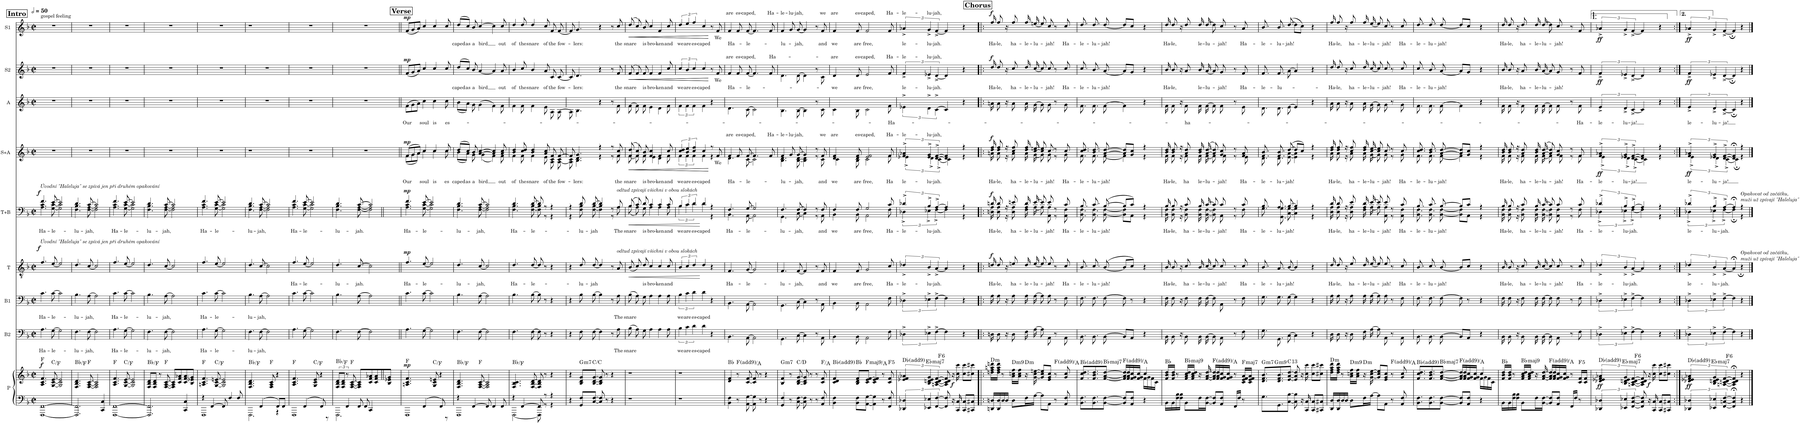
**kern	**kern	**dynam	**harte	**kern	**text	**text	**kern	**text	**text	**kern	**text	**text	**dynam	**kern	**text	**text	**dynam	**kern	**text	**text	**dynam	**kern	**text	**text	**kern	**text	**text	**dynam	**kern	**text	**text	**dynam
*part9	*part9	*part9	*part9	*part8	*part8	*part8	*part7	*part7	*part7	*part6	*part6	*part6	*part6	*part5	*part5	*part5	*part5	*part4	*part4	*part4	*part4	*part3	*part3	*part3	*part2	*part2	*part2	*part2	*part1	*part1	*part1	*part1
*staff10	*staff9	*staff9/10	*	*staff8	*staff8	*staff8	*staff7	*staff7	*staff7	*staff6	*staff6	*staff6	*staff6	*staff5	*staff5	*staff5	*staff5	*staff4	*staff4	*staff4	*staff4	*staff3	*staff3	*staff3	*staff2	*staff2	*staff2	*staff2	*staff1	*staff1	*staff1	*staff1
*I"P	*	*	*	*I"B2	*	*	*I"B1	*	*	*I"T	*	*	*	*I"T+B	*	*	*	*I"S+A	*	*	*	*I"A	*	*	*I"S2	*	*	*	*I"S1	*	*	*
*I'P	*	*	*	*I'B2	*	*	*I'B1	*	*	*I'T	*	*	*	*I'T+B	*	*	*	*I'S+A	*	*	*	*I'A	*	*	*I'S2	*	*	*	*I'S1	*	*	*
*clefF4	*clefG2	*	*	*clefF4	*	*	*clefF4	*	*	*clefGv2	*	*	*	*clefF4	*	*	*	*clefG2	*	*	*	*clefG2	*	*	*clefG2	*	*	*	*clefG2	*	*	*
*k[b-]	*k[b-]	*	*	*k[b-]	*	*	*k[b-]	*	*	*k[b-]	*	*	*	*k[b-]	*	*	*	*k[b-]	*	*	*	*k[b-]	*	*	*k[b-]	*	*	*	*k[b-]	*	*	*
*F:	*F:	*	*	*F:	*	*	*F:	*	*	*F:	*	*	*	*F:	*	*	*	*F:	*	*	*	*F:	*	*	*F:	*	*	*	*F:	*	*	*
*M2/2	*M2/2	*	*	*M2/2	*	*	*M2/2	*	*	*M2/2	*	*	*	*M2/2	*	*	*	*M2/2	*	*	*	*M2/2	*	*	*M2/2	*	*	*	*M2/2	*	*	*
*met(c|)	*met(c|)	*	*	*met(c|)	*	*	*met(c|)	*	*	*met(c|)	*	*	*	*met(c|)	*	*	*	*met(c|)	*	*	*	*met(c|)	*	*	*met(c|)	*	*	*	*met(c|)	*	*	*
*MM100	*MM100	*	*	*MM100	*	*	*MM100	*	*	*MM100	*	*	*	*MM100	*	*	*	*MM100	*	*	*	*MM100	*	*	*MM100	*	*	*	*MM100	*	*	*
!!LO:REH:place=s1:a:B:cj:fs=14:t=Intro
=1	=1	=1	=1	=1	=1	=1	=1	=1	=1	=1	=1	=1	=1	=1	=1	=1	=1	=1	=1	=1	=1	=1	=1	=1	=1	=1	=1	=1	=1	=1	=1	=1
!	!	!	!	!	!	!	!	!	!	!	!	!	!	!	!	!	!	!	!	!	!	!	!	!	!	!	!	!	!LO:TX:a:t=gospel feeling	!	!	!
!	!	!	!	!	!	!	!	!	!	!	!	!	!	!LO:TX:a:i:t=Úvodní "Haleluja" se zpívá jen při druhém opakování	!	!	!	!	!	!	!	!	!	!	!	!	!	!	!	!	!	!
!	!	!	!	!	!	!	!	!	!	!LO:TX:a:i:t=Úvodní "Haleluja" se zpívá jen při druhém opakování	!	!	!	!	!	!	!	!	!	!	!	!	!	!	!	!	!	!	!	!	!	!
!	!	!LO:DY:a	!	!	!	!LO:LY:b	!	!	!LO:LY:b	!	!	!	!LO:DY:a	!	!	!LO:LY:b	!LO:DY:a	!	!	!	!	!	!	!	!	!	!	!	!	!	!	!
*	*	*	*	*	*	*	*	*	*	*	*	*	*	*^	*	*	*	*	*	*	*	*	*	*	*	*	*	*	*	*	*	*
[1FFF [1FF	4.A/ 4.c/ 4.f/	f	F:maj	4.A\	.	Ha-	4.c\	.	Ha-	4.f/	.	.	f	4.f/	4.A\ 4.c\	.	Ha-	f	1r	.	.	.	1r	.	.	1r	.	.	.	1r	.	.	.
!	!	!	!	!	!	!LO:LY:b	!	!	!LO:LY:b	!	!	!	!	!	!	!	!LO:LY:b	!	!	!	!	!	!	!	!	!	!	!	!	!	!	!	!
.	[8G/ [8c/ [8e/	.	C:maj/4	[8G\	.	-le-	[8c\	.	-le-	[8e/	.	.	.	[8e/	[8G\ [8c\	.	-le-	.	.	.	.	.	.	.	.	.	.	.	.	.	.	.	.
.	2G/] 2c/] 2e/]	.	.	2G\]	.	.	2c\]	.	.	2e/]	.	.	.	2e/]	2G\] 2c\]	.	.	.	.	.	.	.	.	.	.	.	.	.	.	.	.	.	.
=2	=2	=2	=2	=2	=2	=2	=2	=2	=2	=2	=2	=2	=2	=2	=2	=2	=2	=2	=2	=2	=2	=2	=2	=2	=2	=2	=2	=2	=2	=2	=2	=2	=2
!	!	!	!	!	!	!LO:LY:b	!	!	!LO:LY:b	!	!	!	!	!	!	!	!LO:LY:b	!	!	!	!	!	!	!	!	!	!	!	!	!	!	!	!
2.FFF/] 2.FF/]	4.F/ 4.B-/ 4.d/	.	Bb:maj/5	4.F\	.	-lu-	4.B-\	.	-lu-	4.d/	.	.	.	4.d/	4.F\ 4.B-\	.	-lu-	.	1r	.	.	.	1r	.	.	1r	.	.	.	1r	.	.	.
!	!	!	!	!	!	!LO:LY:b	!	!	!LO:LY:b	!	!	!	!	!	!	!	!LO:LY:b	!	!	!	!	!	!	!	!	!	!	!	!	!	!	!	!
.	[8F/ [8A/ [8c/	.	F:maj	[8F\	.	-jah,	[8A\	.	-jah,	[8c/	.	.	.	[8c/	[8F\ [8A\	.	-jah,	.	.	.	.	.	.	.	.	.	.	.	.	.	.	.	.
.	2F/] 2A/] 2c/]	.	.	2F\]	.	.	2A\]	.	.	2c/]	.	.	.	2c/]	2F\] 2A\]	.	.	.	.	.	.	.	.	.	.	.	.	.	.	.	.	.	.
4CC/ 4C/	.	.	.	.	.	.	.	.	.	.	.	.	.	.	.	.	.	.	.	.	.	.	.	.	.	.	.	.	.	.	.	.	.
=3	=3	=3	=3	=3	=3	=3	=3	=3	=3	=3	=3	=3	=3	=3	=3	=3	=3	=3	=3	=3	=3	=3	=3	=3	=3	=3	=3	=3	=3	=3	=3	=3	=3
!	!	!	!	!	!	!LO:LY:b	!	!	!LO:LY:b	!	!	!	!	!	!	!	!LO:LY:b	!	!	!	!	!	!	!	!	!	!	!	!	!	!	!	!
[1FFF [1FF	4.A/ 4.c/ 4.f/	.	F:maj	4.A\	.	Ha-	4.c\	.	Ha-	4.f/	.	.	.	4.f/	4.A\ 4.c\	.	Ha-	.	1r	.	.	.	1r	.	.	1r	.	.	.	1r	.	.	.
!	!	!	!	!	!	!LO:LY:b	!	!	!LO:LY:b	!	!	!	!	!	!	!	!LO:LY:b	!	!	!	!	!	!	!	!	!	!	!	!	!	!	!	!
.	[8G/ [8c/ [8e/	.	C:maj/4	[8G\	.	-le-	[8c\	.	-le-	[8e/	.	.	.	[8e/	[8G\ [8c\	.	-le-	.	.	.	.	.	.	.	.	.	.	.	.	.	.	.	.
.	2G/] 2c/] 2e/]	.	.	2G\]	.	.	2c\]	.	.	2e/]	.	.	.	2e/]	2G\] 2c\]	.	.	.	.	.	.	.	.	.	.	.	.	.	.	.	.	.	.
=4	=4	=4	=4	=4	=4	=4	=4	=4	=4	=4	=4	=4	=4	=4	=4	=4	=4	=4	=4	=4	=4	=4	=4	=4	=4	=4	=4	=4	=4	=4	=4	=4	=4
!	!	!	!	!	!	!LO:LY:b	!	!	!LO:LY:b	!	!	!	!	!	!	!	!LO:LY:b	!	!	!	!	!	!	!	!	!	!	!	!	!	!	!	!
2.FFF/] 2.FF/]	8F/ 8B-/ 8d/L	.	Bb:maj/5	4.F\	.	-lu-	4.B-\	.	-lu-	4.d/	.	.	.	4.d/	4.F\ 4.B-\	.	-lu-	.	1r	.	.	.	1r	.	.	1r	.	.	.	1r	.	.	.
.	8F/ 8B-/ 8d/J	.	.	.	.	.	.	.	.	.	.	.	.	.	.	.	.	.	.	.	.	.	.	.	.	.	.	.	.	.	.	.	.
.	8r	.	.	.	.	.	.	.	.	.	.	.	.	.	.	.	.	.	.	.	.	.	.	.	.	.	.	.	.	.	.	.	.
!	!	!	!	!	!	!LO:LY:b	!	!	!LO:LY:b	!	!	!	!	!	!	!	!LO:LY:b	!	!	!	!	!	!	!	!	!	!	!	!	!	!	!	!
.	[8F/ [8A/ [8c/	.	F:maj	[8F\	.	-jah,	[8A\	.	-jah,	[8c/	.	.	.	[8c/	[8F\ [8A\	.	-jah,	.	.	.	.	.	.	.	.	.	.	.	.	.	.	.	.
.	8F/] 8A/] 8c/]L	.	.	2F\]	.	.	2A\]	.	.	2c/]	.	.	.	2c/]	2F\] 2A\]	.	.	.	.	.	.	.	.	.	.	.	.	.	.	.	.	.	.
.	8c/ 8f/ 8a-X/	.	.	.	.	.	.	.	.	.	.	.	.	.	.	.	.	.	.	.	.	.	.	.	.	.	.	.	.	.	.	.	.
4CC/ 4C/	8c/ 8f/ 8a-/	.	.	.	.	.	.	.	.	.	.	.	.	.	.	.	.	.	.	.	.	.	.	.	.	.	.	.	.	.	.	.	.
.	8B-/ 8e-X/ 8g/J	.	.	.	.	.	.	.	.	.	.	.	.	.	.	.	.	.	.	.	.	.	.	.	.	.	.	.	.	.	.	.	.
=5	=5	=5	=5	=5	=5	=5	=5	=5	=5	=5	=5	=5	=5	=5	=5	=5	=5	=5	=5	=5	=5	=5	=5	=5	=5	=5	=5	=5	=5	=5	=5	=5	=5
*^	*	*	*	*	*	*	*	*	*	*	*	*	*	*	*	*	*	*	*	*	*	*	*	*	*	*	*	*	*	*	*	*	*
!	!	!	!	!	!	!	!LO:LY:b	!	!	!LO:LY:b	!	!	!	!	!	!	!	!LO:LY:b	!	!	!	!	!	!	!	!	!	!	!	!	!	!	!	!
4r	1FFF	4.An/ 4.c/ 4.f/	.	F:maj	4.A\	.	Ha-	4.c\	.	Ha-	4.f/	.	.	.	4.f/	4.A\ 4.c\	.	Ha-	.	1r	.	.	.	1r	.	.	1r	.	.	.	1r	.	.	.
[4FF/	.	.	.	.	.	.	.	.	.	.	.	.	.	.	.	.	.	.	.	.	.	.	.	.	.	.	.	.	.	.	.	.	.	.
!	!	!	!	!	!	!	!LO:LY:b	!	!	!LO:LY:b	!	!	!	!	!	!	!	!LO:LY:b	!	!	!	!	!	!	!	!	!	!	!	!	!	!	!	!
.	.	[8G/ [8c/ [8en/	.	C:maj/4	[8G\	.	-le-	[8c\	.	-le-	[8e/	.	.	.	[8e/	[8G\ [8c\	.	-le-	.	.	.	.	.	.	.	.	.	.	.	.	.	.	.	.
8FF/]	.	2G/] 2c/] 2e/]	.	.	2G\]	.	.	2c\]	.	.	2e/]	.	.	.	2e/]	2G\] 2c\]	.	.	.	.	.	.	.	.	.	.	.	.	.	.	.	.	.	.
4F/	.	.	.	.	.	.	.	.	.	.	.	.	.	.	.	.	.	.	.	.	.	.	.	.	.	.	.	.	.	.	.	.	.	.
8F/	.	.	.	.	.	.	.	.	.	.	.	.	.	.	.	.	.	.	.	.	.	.	.	.	.	.	.	.	.	.	.	.	.	.
=6	=6	=6	=6	=6	=6	=6	=6	=6	=6	=6	=6	=6	=6	=6	=6	=6	=6	=6	=6	=6	=6	=6	=6	=6	=6	=6	=6	=6	=6	=6	=6	=6	=6	=6
!	!	!	!	!	!	!	!LO:LY:b	!	!	!LO:LY:b	!	!	!	!	!	!	!	!LO:LY:b	!	!	!	!	!	!	!	!	!	!	!	!	!	!	!	!
4.ryy	2.FFF\	4.F/ 4.B-/ 4.d/	.	Bb:maj/5	4.F\	.	-lu-	4.B-\	.	-lu-	4.d/	.	.	.	4.d/	4.F\ 4.B-\	.	-lu-	.	1r	.	.	.	1r	.	.	1r	.	.	.	1r	.	.	.
!	!	!	!	!	!	!	!LO:LY:b	!	!	!LO:LY:b	!	!	!	!	!	!	!	!LO:LY:b	!	!	!	!	!	!	!	!	!	!	!	!	!	!	!	!
4FF/	.	4ryy	.	.	[8F\	.	-jah,	[8A\	.	-jah,	[8c/	.	.	.	[8c/	[8F\ [8A\	.	-jah,	.	.	.	.	.	.	.	.	.	.	.	.	.	.	.	.
.	.	.	.	.	2F\]	.	.	2A\]	.	.	2c\]	.	.	.	2c/]	2F\] 2A\]	.	.	.	.	.	.	.	.	.	.	.	.	.	.	.	.	.	.
8ryy	.	8F/ 8A/ 8c/	.	F:maj	.	.	.	.	.	.	.	.	.	.	.	.	.	.	.	.	.	.	.	.	.	.	.	.	.	.	.	.	.	.
8FF/L	4r	4r	.	.	.	.	.	.	.	.	.	.	.	.	.	.	.	.	.	.	.	.	.	.	.	.	.	.	.	.	.	.	.	.
8FF/J	.	.	.	.	.	.	.	.	.	.	.	.	.	.	.	.	.	.	.	.	.	.	.	.	.	.	.	.	.	.	.	.	.	.
=7	=7	=7	=7	=7	=7	=7	=7	=7	=7	=7	=7	=7	=7	=7	=7	=7	=7	=7	=7	=7	=7	=7	=7	=7	=7	=7	=7	=7	=7	=7	=7	=7	=7	=7
!	!	!	!	!	!	!	!	!	!	!	!	!	!LO:LY:b	!	!	!	!	!LO:LY:b	!	!	!	!	!	!	!	!	!	!	!	!	!	!	!	!
1FFF	4.ryy	4.A/ 4.c/ 4.f/	.	F:maj	4.A\	.	.	4.c\	.	.	4.f/	.	Ha-	.	4.f/	4.A\ 4.c\	.	Ha-	.	1r	.	.	.	1r	.	.	1r	.	.	.	1r	.	.	.
!	!	!	!	!	!	!	!	!	!	!	!	!	!LO:LY:b	!	!	!	!	!LO:LY:b	!	!	!	!	!	!	!	!	!	!	!	!	!	!	!	!
.	4FF/	4ryy	.	.	[8G\	.	.	[8c\	.	.	[8e/	.	-le-	.	[8e/	[8G\ [8c\	.	-le-	.	.	.	.	.	.	.	.	.	.	.	.	.	.	.	.
.	.	.	.	.	2G\]	.	.	2c\]	.	.	2e/]	.	.	.	2e/]	2G\] 2c\]	.	.	.	.	.	.	.	.	.	.	.	.	.	.	.	.	.	.
.	8ryy	8G/ 8c/ 8e/	.	C:maj/4	.	.	.	.	.	.	.	.	.	.	.	.	.	.	.	.	.	.	.	.	.	.	.	.	.	.	.	.	.	.
.	8FF/	4r	.	.	.	.	.	.	.	.	.	.	.	.	.	.	.	.	.	.	.	.	.	.	.	.	.	.	.	.	.	.	.	.
.	8r	.	.	.	.	.	.	.	.	.	.	.	.	.	.	.	.	.	.	.	.	.	.	.	.	.	.	.	.	.	.	.	.	.
=8	=8	=8	=8	=8	=8	=8	=8	=8	=8	=8	=8	=8	=8	=8	=8||	=8||	=8	=8	=8	=8	=8	=8	=8	=8	=8	=8	=8	=8	=8	=8	=8	=8	=8	=8
!LO:N:vis=8.	!	!	!	!	!	!	!	!	!	!	!	!	!LO:LY:b	!	!	!	!	!LO:LY:b	!	!	!	!	!	!	!	!	!	!	!	!	!	!	!	!
*	*^	*	*	*	*	*	*	*	*	*	*	*	*	*	*	*	*	*	*	*	*	*	*	*	*	*	*	*	*	*	*	*	*	*
192%31ryy	2.FFF\	4.ryy	12F/ 12B-/ 12d/L	.	Bb:maj/5	4.F\	.	.	4.B-\	.	.	4.d/	.	-lu-	.	4.d/	4.F\ 4.B-\	.	-lu-	.	1r	.	.	.	1r	.	.	1r	.	.	.	1r	.	.	.
.	.	.	12F/ 12B-/ 12d/J	.	.	.	.	.	.	.	.	.	.	.	.	.	.	.	.	.	.	.	.	.	.	.	.	.	.	.	.	.	.	.	.
4FF/	.	.	.	.	.	.	.	.	.	.	.	.	.	.	.	.	.	.	.	.	.	.	.	.	.	.	.	.	.	.	.	.	.	.	.
.	.	.	12r	.	.	.	.	.	.	.	.	.	.	.	.	.	.	.	.	.	.	.	.	.	.	.	.	.	.	.	.	.	.	.	.
.	.	.	[8F/ [8A/ [8c/	.	F:maj	.	.	.	.	.	.	.	.	.	.	.	.	.	.	.	.	.	.	.	.	.	.	.	.	.	.	.	.	.	.
!	!	!	!	!	!	!	!	!	!	!	!	!	!	!LO:LY:b	!	!	!	!	!LO:LY:b	!	!	!	!	!	!	!	!	!	!	!	!	!	!	!	!
.	.	8FF/	8F/] 8A/] 8c/]L	.	.	[8F\	.	.	[8A\	.	.	[8c/	.	-jah.	.	[8c/	[8F\ [8A\	.	-jah.	.	.	.	.	.	.	.	.	.	.	.	.	.	.	.	.
8FF/	.	.	.	.	.	.	.	.	.	.	.	.	.	.	.	.	.	.	.	.	.	.	.	.	.	.	.	.	.	.	.	.	.	.	.
.	.	4CC/	8c/ 8f/ 8a-X/	.	.	2F\]	.	.	2A\]	.	.	2c\]	.	.	.	2c/]	2F\] 2A\]	.	.	.	.	.	.	.	.	.	.	.	.	.	.	.	.	.	.
!LO:N:vis=4...	!	!	!	!	!	!	!	!	!	!	!	!	!	!	!	!	!	!	!	!	!	!	!	!	!	!	!	!	!	!	!	!	!	!	!
192%89ryy	.	.	.	.	.	.	.	.	.	.	.	.	.	.	.	.	.	.	.	.	.	.	.	.	.	.	.	.	.	.	.	.	.	.	.
.	.	.	8c/ 8f/ 8a-/	.	.	.	.	.	.	.	.	.	.	.	.	.	.	.	.	.	.	.	.	.	.	.	.	.	.	.	.	.	.	.	.
.	4ryy	4ryy	8B-/ 8e-X/ 8g/J	.	.	.	.	.	.	.	.	.	.	.	.	.	.	.	.	.	.	.	.	.	.	.	.	.	.	.	.	.	.	.	.
.	.	.	8ryy	.	.	.	.	.	.	.	.	.	.	.	.	.	.	.	.	.	.	.	.	.	.	.	.	.	.	.	.	.	.	.	.
*	*v	*v	*	*	*	*	*	*	*	*	*	*	*	*	*	*	*	*	*	*	*	*	*	*	*	*	*	*	*	*	*	*	*	*	*
!!LO:REH:place=s1:a:B:cj:fs=14:t=Verse
=9||	=9||	=9||	=9||	=9||	=9||	=9||	=9||	=9||	=9||	=9||	=9||	=9||	=9||	=9||	=9||	=9||	=9||	=9||	=9||	=9||	=9||	=9||	=9||	=9||	=9||	=9||	=9||	=9||	=9||	=9||	=9||	=9||	=9||	=9||
!	!	!	!LO:DY:a	!	!	!	!	!	!	!	!	!	!LO:LY:b	!LO:DY:a	!	!	!	!LO:LY:b	!LO:DY:a	!	!	!LO:LY:b	!LO:DY:a	!	!	!LO:LY:b	!	!	!	!LO:DY:a	!	!	!	!LO:DY:a
*	*	*	*	*	*	*	*	*	*	*	*	*	*	*	*	*	*	*	*	*^	*	*	*	*	*	*	*	*	*	*	*	*	*	*
1FFF	4.ryy	4.An/ 4.c/ 4.f/	mp	F:maj	4.A\	.	.	4.c\	.	.	4.f/	.	Ha-	mp	4.f/	4.A\ 4.c\	.	Ha-	mp	(8f/L	(8f\L	.	Our	mp	(8f\L	.	Our	(8f/L	.	.	mp	(8f/L	.	.	mp
.	.	.	.	.	.	.	.	.	.	.	.	.	.	.	.	.	.	.	.	8g/	8g\	.	.	.	8g\	.	.	8g/	.	.	.	8g/	.	.	.
.	.	.	.	.	.	.	.	.	.	.	.	.	.	.	.	.	.	.	.	8a/J)	8a\J)	.	.	.	8a\J)	.	.	8a/J)	.	.	.	8a/J)	.	.	.
!	!	!	!	!	!	!	!	!	!	!	!	!	!LO:LY:b	!	!	!	!	!LO:LY:b	!	!	!	!	!LO:LY:b	!	!	!	!LO:LY:b	!	!	!	!	!	!	!	!
.	4FF/	4ryy	.	.	[8G\	.	.	[8c\	.	.	[8e/	.	-le-	.	[8e/	[8G\ [8c\	.	-le-	.	4cc/	4cc\	.	soul	.	4cc\	.	soul	4cc/	.	.	.	4cc/	.	.	.
.	.	.	.	.	2G\]	.	.	2c\]	.	.	2e/]	.	.	.	2e/]	2G\] 2c\]	.	.	.	.	.	.	.	.	.	.	.	.	.	.	.	.	.	.	.
!	!	!	!	!	!	!	!	!	!	!	!	!	!	!	!	!	!	!	!	!	!	!	!LO:LY:b	!	!	!	!LO:LY:b	!	!	!	!	!	!	!	!
.	8ryy	8G/ 8c/ 8en/	.	C:maj/4	.	.	.	.	.	.	.	.	.	.	.	.	.	.	.	4cc/	4cc\	.	is	.	4cc\	.	is	4cc/	.	.	.	4cc/	.	.	.
.	8FF/	4r	.	.	.	.	.	.	.	.	.	.	.	.	.	.	.	.	.	.	.	.	.	.	.	.	.	.	.	.	.	.	.	.	.
!	!	!	!	!	!	!	!	!	!	!	!	!	!	!	!	!	!	!	!	!	!	!	!LO:LY:b	!	!	!	!LO:LY:b	!	!	!	!	!	!	!	!
.	8r	.	.	.	.	.	.	.	.	.	.	.	.	.	.	.	.	.	.	8cc/	8cc\	.	es-	.	8cc\	.	es-	8cc/	.	.	.	8cc/	.	.	.
=10	=10	=10	=10	=10	=10	=10	=10	=10	=10	=10	=10	=10	=10	=10	=10	=10	=10	=10	=10	=10	=10	=10	=10	=10	=10	=10	=10	=10	=10	=10	=10	=10	=10	=10	=10
!	!	!	!	!	!	!	!	!	!	!	!	!	!LO:LY:b	!	!	!	!	!LO:LY:b	!	!	!	!	!LO:LY:b	!	!	!	!	!	!	!LO:LY:b	!	!	!	!LO:LY:b	!
4r	1FFF	4.F/ 4.B-/ 4.d/	.	Bb:maj/5	4.F\	.	.	4.B-\	.	.	4.d/	.	-lu-	.	4.d/	4.F\ 4.B-\	.	-lu-	.	(>8dd/L	(<8b-\L	.	caped	.	(<8b-\L	.	.	(>8dd/L	.	caped	.	(>8dd/L	.	caped	.
!	!	!	!	!	!	!	!	!	!	!	!	!	!	!	!	!	!	!	!	!	!	!	!LO:LY:b	!	!	!	!	!	!	!LO:LY:b	!	!	!	!LO:LY:b	!
.	.	.	.	.	.	.	.	.	.	.	.	.	.	.	.	.	.	.	.	8cc/J)	8a\J)	.	as	.	8a\J)	.	.	8cc/J)	.	as	.	8cc/J)	.	as	.
!	!	!	!	!	!	!	!	!	!	!	!	!	!	!	!	!	!	!	!	!	!	!	!LO:LY:b	!	!	!	!	!	!	!LO:LY:b	!	!	!	!LO:LY:b	!
[4FF/	.	.	.	.	.	.	.	.	.	.	.	.	.	.	.	.	.	.	.	8b-/	8g\	.	a	.	8g\	.	.	8b-/	.	a	.	8b-/	.	a	.
!	!	!	!	!	!	!	!	!	!	!	!	!	!LO:LY:b	!	!	!	!	!LO:LY:b	!	!	!	!	!LO:LY:b	!	!	!	!	!	!	!LO:LY:b	!	!	!	!LO:LY:b	!
.	.	[8F/ [8A/ [8c/	.	F:maj	[8F\	.	.	[8A\	.	.	[8c/	.	-jah,	.	[8c/	[8F\ [8A\	.	-jah,	.	[4a/ [4cc/	(4g\	.	bird	.	(4g\	.	.	[4a/	.	bird	.	[4cc/	.	bird	.
8FF/]	.	2F/] 2A/] 2c/]	.	.	2F\]	.	.	2A\]	.	.	2c/]	.	.	.	2c/]	2F\] 2A\]	.	.	.	.	.	.	.	.	.	.	.	.	.	.	.	.	.	.	.
4FF/	.	.	.	.	.	.	.	.	.	.	.	.	.	.	.	.	.	.	.	4a/] 4cc/]	4f\)	.	.	.	4f\)	.	.	4a/]	.	.	.	4cc\]	.	.	.
!	!	!	!	!	!	!	!	!	!	!	!	!	!	!	!	!	!	!	!	!	!	!	!LO:LY:b	!	!	!	!	!	!	!LO:LY:b	!	!	!	!LO:LY:b	!
8FF/	.	.	.	.	.	.	.	.	.	.	.	.	.	.	.	.	.	.	.	8a/ 8cc/	8f\	.	out	.	8f\	.	.	8a/	.	out	.	8cc/	.	out	.
=11	=11	=11	=11	=11	=11	=11	=11	=11	=11	=11	=11	=11	=11	=11	=11	=11	=11	=11	=11	=11	=11	=11	=11	=11	=11	=11	=11	=11	=11	=11	=11	=11	=11	=11	=11
!	!	!	!	!	!	!	!	!	!	!	!	!	!LO:LY:b	!	!	!	!	!LO:LY:b	!	!	!	!	!LO:LY:b	!	!	!	!	!	!	!LO:LY:b	!	!	!	!LO:LY:b	!
4r	[2FFF\	4.F/ 4.B-/ 4.c/	.	Bb:maj/5	4.F\	.	.	4.B-\	.	.	4.d/	.	Ha-	.	4.d/	4.F\ 4.B-\	.	Ha-	.	4b-/ 4dd/	4f\	.	of	.	4f\	.	.	4b-/	.	of	.	4dd/	.	of	.
!	!	!	!	!	!	!	!	!	!	!	!	!	!	!	!	!	!	!	!	!	!	!	!LO:LY:b	!	!	!	!	!	!	!LO:LY:b	!	!	!	!LO:LY:b	!
[4FF/	.	.	.	.	.	.	.	.	.	.	.	.	.	.	.	.	.	.	.	8cc/ 8dd/	8f\	.	the	.	8f\	.	.	8cc/	.	the	.	8dd/	.	the	.
!	!	!	!	!	!	!	!	!	!	!	!	!	!LO:LY:b	!	!	!	!	!LO:LY:b	!	!	!	!	!LO:LY:b	!	!	!	!	!	!	!LO:LY:b	!	!	!	!LO:LY:b	!
.	.	[8F/ [8B-/ [8d/	.	.	[8F\	.	.	[8B-\	.	.	[8d/	.	-le-	.	[8d/	[8F\ [8B-\	.	-le-	.	4b-/ 4dd/	4f\	.	snare	.	4f\	.	.	4b-/	.	snare	.	4dd/	.	snare	.
8FF/]	8FFF\]	8F/] 8B-/] 8d/]	.	.	8F\]	.	.	8B-\]	.	.	8d/]	.	.	.	8d/]	8F\] 8B-\]	.	.	.	.	.	.	.	.	.	.	.	.	.	.	.	.	.	.	.
!	!	!	!	!	!	!	!	!	!	!	!	!	!	!	!	!	!	!	!	!	!	!	!LO:LY:b	!	!	!	!	!	!	!LO:LY:b	!	!	!	!LO:LY:b	!
8r	8r	8r	.	.	8r	.	.	8r	.	.	8r	.	.	.	8r	8r	.	.	.	8a/ 8cc/	8e\	.	of	.	8e\	.	.	8a/	.	of	.	8cc/	.	of	.
!	!	!	!	!	!	!	!	!	!	!	!	!	!	!	!	!	!	!	!	!	!	!	!LO:LY:b	!	!	!	!	!	!	!LO:LY:b	!	!	!	!LO:LY:b	!
4r	4r	4r	.	.	4r	.	.	4r	.	.	4r	.	.	.	4r	4r	.	.	.	8c/ 8f/	8A\	.	the	.	8A\	.	.	8c/	.	the	.	8f/	.	the	.
!	!	!	!	!	!	!	!	!	!	!	!	!	!	!	!	!	!	!	!	!	!	!	!LO:LY:b	!	!	!	!	!	!	!LO:LY:b	!	!	!	!LO:LY:b	!
.	.	.	.	.	.	.	.	.	.	.	.	.	.	.	.	.	.	.	.	8c/ [8f/	[8A\	.	fow-	.	[8A\	.	.	[8c/	.	fow-	.	[8f/	.	fow-	.
*v	*v	*	*	*	*	*	*	*	*	*	*	*	*	*	*	*	*	*	*	*	*	*	*	*	*	*	*	*	*	*	*	*	*	*	*
=12	=12	=12	=12	=12	=12	=12	=12	=12	=12	=12	=12	=12	=12	=12	=12	=12	=12	=12	=12	=12	=12	=12	=12	=12	=12	=12	=12	=12	=12	=12	=12	=12	=12	=12
4r	4r	.	.	4r	.	.	4r	.	.	4r	.	.	.	4r	4r	.	.	.	8f/]	8A\] 8c\	.	.	.	8A\]	.	.	8c/]	.	.	.	8f/]	.	.	.
!	!	!	!	!	!	!	!	!	!	!	!	!	!	!	!	!	!	!	!	!	!	!LO:LY:b	!	!	!	!	!	!	!LO:LY:b	!	!	!	!LO:LY:b	!
.	.	.	.	.	.	.	.	.	.	.	.	.	.	.	.	.	.	.	4.d/ 4.g/	4.B-\	.	lers:	.	4.B-\	.	.	4.d/	.	lers:	.	4.g/	.	lers:	.
!	!	!	!LO:H:kt=m7	!	!	!	!	!	!	!	!	!LO:LY:b	!	!	!	!	!LO:LY:b	!	!	!	!	!	!	!	!	!	!	!	!	!	!	!	!	!
8GG/ 8F/L	8B-/ 8d/ 8g/L	.	G:min7	8F\	.	.	8B-\L	.	.	8d/	.	lu-	.	8d/	8F\ 8B-\	.	lu-	.	.	.	.	.	.	.	.	.	.	.	.	.	.	.	.	.
!	!	!	!	!	!	!	!	!	!	!	!	!LO:LY:b	!	!	!	!	!LO:LY:b	!	!	!	!	!	!	!	!	!	!	!	!	!	!	!	!	!
[8C/ [8F/J	[8B-/ [8d/ [8g/J	.	C:maj	[8F\	.	.	[8B-\J	.	.	[8d/	.	-jah	.	[8d/	[8F\ [8B-\	.	-jah	.	.	.	.	.	.	.	.	.	.	.	.	.	.	.	.	.
8C/] 8F/]	8B-/] 8d/] 8g/]	.	.	4F\]	.	.	4B-\]	.	.	4d/]	.	.	.	4d/]	4F\] 4B-\]	.	.	.	4r	4r	.	.	.	4r	.	.	4r	.	.	.	4r	.	.	.
8r	8r	.	.	.	.	.	.	.	.	.	.	.	.	.	.	.	.	.	.	.	.	.	.	.	.	.	.	.	.	.	.	.	.	.
4r	4r	.	.	8r	.	.	8r	.	.	8r	.	.	.	8r	8r	.	.	.	8r	8r	.	.	.	8r	.	.	8r	.	.	.	8r	.	.	.
!	!	!	!	!	!	!	!	!	!	!	!	!	!	!LO:TX:a:i:t=odtud zpívají všichni v obou slokách	!	!	!	!	!	!	!	!	!	!	!	!	!	!	!	!	!	!	!	!
!	!	!	!	!	!	!	!	!	!	!LO:TX:a:i:t=odtud zpívají všichni v obou slokách	!	!	!	!	!	!	!	!	!	!	!	!	!	!	!	!	!	!	!	!	!	!	!	!
!	!	!	!	!	!	!LO:LY:b	!	!	!LO:LY:b	!	!	!	!	!	!	!	!LO:LY:b	!	!	!	!	!LO:LY:b	!	!	!	!	!	!	!LO:LY:b	!	!	!	!LO:LY:b	!
.	.	.	.	8A\	.	The	8A\	.	The	8A/	.	.	.	8A/	8A\	.	The	.	8f/ 8cc/	8f\	.	the	.	8f\	.	.	8f/	.	the	.	8cc/	.	the	.
=13	=13	=13	=13	=13	=13	=13	=13	=13	=13	=13	=13	=13	=13	=13	=13	=13	=13	=13	=13	=13	=13	=13	=13	=13	=13	=13	=13	=13	=13	=13	=13	=13	=13	=13
!	!	!	!	!	!	!LO:LY:b	!	!	!LO:LY:b	!	!	!	!LO:HP:b	!	!	!	!LO:LY:b	!LO:HP:b	!	!	!	!LO:LY:b	!LO:HP:b	!	!	!	!	!	!LO:LY:b	!LO:HP:b	!	!	!LO:LY:b	!LO:HP:b
1r	1r	.	.	(8B-\	.	snare	(8B-\L	.	snare	(8B-/	.	.	<	(8B-/	(8B-\	.	snare	<	(>8f/ 8dd/	[8f\	.	snare	<	[8f\	.	.	(>8f/	.	snare	<	(>8dd/	.	snare	<
!	!	!	!	!	!	!	!	!	!	!	!	!	!	!	!	!	!	!	!	!	!	!	!LO:HP:b	!	!	!	!	!	!	!LO:HP:b	!	!	!	!LO:HP:b
.	.	.	.	8A\)	.	.	8A\)	.	.	8c/)	.	.	.	8c/)	8A\)	.	.	.	8f/ 8cc/)	8f\]	.	.	<	8f\]	.	.	8f/)	.	.	<	8cc/)	.	.	<
!	!	!	!	!	!	!	!	!	!	!	!	!LO:LY:b	!	!	!	!	!LO:LY:b	!	!	!	!	!LO:LY:b	!	!	!	!	!	!	!LO:LY:b	!	!	!	!LO:LY:b	!
.	.	.	.	8G\	.	.	8G\J	.	.	8d/	.	is	.	8d/	8G\	.	is	.	8f/ 8b-/	8f\	.	is	.	8f\	.	.	8f/	.	is	.	8b-/	.	is	.
!	!	!	!	!	!	!	!	!	!	!	!	!LO:LY:b	!	!	!	!	!LO:LY:b	!	!	!	!	!LO:LY:b	!	!	!	!	!	!	!LO:LY:b	!	!	!	!LO:LY:b	!
.	.	.	.	4A\	.	.	4A\	.	.	4c/	.	bro-	.	4c/	4A\	.	bro-	.	4f/ 4cc/	4e\	.	bro-	.	4e\	.	.	4f/	.	bro-	.	4cc/	.	bro-	.
!	!	!	!	!	!	!	!	!	!	!	!	!LO:LY:b	!	!	!	!	!LO:LY:b	!	!	!	!	!LO:LY:b	!	!	!	!	!	!	!LO:LY:b	!	!	!	!LO:LY:b	!
.	.	.	.	4A\	.	.	4A\	.	.	4c/	.	ken	.	4c/	4A\	.	ken	.	4f/	4d\	.	ken	.	4d\	.	.	4f/	.	ken	.	4f/	.	ken	.
!	!	!	!	!	!	!	!	!	!	!	!	!LO:LY:b	!	!	!	!	!LO:LY:b	!	!	!	!	!LO:LY:b	!	!	!	!	!	!	!LO:LY:b	!	!	!	!LO:LY:b	!
.	.	.	.	8A\	.	.	8A\	.	.	8c/	.	and	.	8c/	8A\	.	and	.	8cc/	8f\	.	and	.	8f\	.	.	8cc/	.	and	.	8cc/	.	and	.
=14	=14	=14	=14	=14	=14	=14	=14	=14	=14	=14	=14	=14	=14	=14	=14	=14	=14	=14	=14	=14	=14	=14	=14	=14	=14	=14	=14	=14	=14	=14	=14	=14	=14	=14
!	!	!	!	!	!	!LO:LY:b	!	!	!LO:LY:b	!	!	!	!	!	!	!	!LO:LY:b	!	!	!	!	!LO:LY:b	!	!	!	!	!	!	!LO:LY:b	!	!	!	!LO:LY:b	!
1r	1r	.	.	6B-\	.	we	6B-\	.	we	6B-/	.	.	.	6B-/	6B-\	.	we	.	6cc/ 6dd/	6f\	.	we	.	6f\	.	.	6cc/	.	we	.	6dd/	.	we	.
!	!	!	!	!	!	!LO:LY:b	!	!	!LO:LY:b	!	!	!	!	!	!	!	!LO:LY:b	!	!	!	!	!LO:LY:b	!	!	!	!	!	!	!LO:LY:b	!	!	!	!LO:LY:b	!
.	.	.	.	6c\	.	are	6c\	.	are	6c/	.	.	.	6c/	6c\	.	are	.	6b-/ 6ee/	6f\	.	are	.	6f\	.	.	6b-/	.	are	.	6ee/	.	are	.
!	!	!	!	!	!	!LO:LY:b	!	!	!LO:LY:b	!	!	!	!	!	!	!	!LO:LY:b	!	!	!	!	!LO:LY:b	!	!	!	!	!	!	!LO:LY:b	!	!	!	!LO:LY:b	!
.	.	.	.	6d\	.	es-	6d\	.	es-	6d/	.	.	.	6d/	6d\	.	es-	.	6cc/ 6ff/	6f\	.	es-	.	6f\	.	.	6cc/	.	es-	.	6ff/	.	es-	.
!	!	!	!	!	!	!LO:LY:b	!	!	!LO:LY:b	!	!	!	!	!	!	!	!LO:LY:b	!	!	!	!	!LO:LY:b	!	!	!	!	!	!	!LO:LY:b	!	!	!	!LO:LY:b	!
.	.	.	.	4d\	.	-caped	4d\	.	-caped	4d/	.	.	[	4d/	4d\	.	-caped	[	4cc/	4f\	.	-caped	.	4f\	.	.	4cc/	.	-caped	.	4cc/	.	-caped	.
.	.	.	.	4r	.	.	4r	.	.	4r	.	.	.	4r	4r	.	.	.	8r	4r	.	.	[ [	4r	.	.	8r	.	.	[ [	8r	.	.	[ [
!	!	!	!	!	!	!	!	!	!	!	!	!	!	!	!	!	!	!	!	!	!LO:LY:b	!	!	!	!	!	!	!LO:LY:b	!	!	!	!LO:LY:b	!	!
.	.	.	.	.	.	.	.	.	.	.	.	.	.	.	.	.	.	.	8f/	.	We	.	.	.	.	.	8f/	We	.	.	8f/	We	.	.
=15	=15	=15	=15	=15	=15	=15	=15	=15	=15	=15	=15	=15	=15	=15	=15	=15	=15	=15	=15	=15	=15	=15	=15	=15	=15	=15	=15	=15	=15	=15	=15	=15	=15	=15
!	!	!	!	!	!	!	!	!	!	!	!	!LO:LY:b	!	!	!	!	!LO:LY:b	!	!	!	!LO:LY:a	!LO:LY:b	!	!	!	!	!	!LO:LY:a	!LO:LY:b	!	!	!LO:LY:a	!LO:LY:b	!
4BB-\ 4F\	4d/ 4f/	.	Bb:maj	4.BB-\	.	.	4.BB-\	.	.	4.F/	.	Ha-	.	4.F/	4.BB-\	.	Ha-	.	4f/	4.d\	are	Ha-	.	4.d\	.	.	4f/	are	Ha-	.	4f/	are	Ha-	.
!	!	!	!	!	!	!	!	!	!	!	!	!	!	!	!	!	!	!	!	!	!LO:LY:a	!	!	!	!	!	!	!LO:LY:a	!	!	!	!LO:LY:a	!	!
8r	8r	.	F:maj(9)/3	.	.	.	.	.	.	.	.	.	.	.	.	.	.	.	8f/	.	es-	.	.	.	.	.	8f/	es-	.	.	8f/	es-	.	.
!	!	!	!	!	!	!	!	!	!	!	!	!LO:LY:b	!	!	!	!	!LO:LY:b	!	!	!	!LO:LY:a	!LO:LY:b	!	!	!	!	!	!LO:LY:a	!LO:LY:b	!	!	!LO:LY:a	!LO:LY:b	!
[8AA\ [8G\	[8c/ [8f/	.	.	[8AA\	.	.	[8AA\	.	.	[8G/	.	-le-	.	[8G/	[8AA\	.	-le-	.	[8f/	[8c\	-caped,	le-	.	[8c\	.	.	[8f/	-caped,	le-	.	[8f/	-caped,	le-	.
8AA\] 8G\]	8c/] 8f/]	.	.	2AA\]	.	.	2AA\]	.	.	2G/]	.	.	.	2G/]	2AA\]	.	.	.	4.f/]	2c\]	.	.	.	2c\]	.	.	4.f/]	.	.	.	4.f/]	.	.	.
8r	8r	.	.	.	.	.	.	.	.	.	.	.	.	.	.	.	.	.	.	.	.	.	.	.	.	.	.	.	.	.	.	.	.	.
4r	4r	.	.	.	.	.	.	.	.	.	.	.	.	.	.	.	.	.	.	.	.	.	.	.	.	.	.	.	.	.	.	.	.	.
!	!	!	!	!	!	!	!	!	!	!	!	!	!	!	!	!	!	!	!	!	!LO:LY:a	!	!	!	!	!	!	!LO:LY:a	!	!	!	!LO:LY:a	!	!
.	.	.	.	.	.	.	.	.	.	.	.	.	.	.	.	.	.	.	8f/	.	Ha-	.	.	.	.	.	8f/	Ha-	.	.	8f/	Ha-	.	.
=16	=16	=16	=16	=16	=16	=16	=16	=16	=16	=16	=16	=16	=16	=16	=16	=16	=16	=16	=16	=16	=16	=16	=16	=16	=16	=16	=16	=16	=16	=16	=16	=16	=16	=16
!	!	!	!LO:H:kt=m7	!	!	!	!	!	!	!	!	!LO:LY:b	!	!	!	!	!LO:LY:b	!	!	!	!LO:LY:a	!LO:LY:b	!	!	!	!	!	!	!	!	!	!LO:LY:a	!LO:LY:b	!
4GG/ 4F/	4B-/ 4f/	.	G:min7	4.GG\	.	.	4.GG\	.	.	4.F/	.	lu-	.	4.F/	4.GG\	.	lu-	.	4f/	4.B-\ 4.d\	-le-	lu-	.	4.B-\	.	.	4.d\	.	.	.	4f/	-le-	lu-	.
!	!	!	!	!	!	!	!	!	!	!	!	!	!	!	!	!	!	!	!	!	!LO:LY:a	!	!	!	!	!	!	!	!	!	!	!LO:LY:a	!	!
8r	8r	.	.	.	.	.	.	.	.	.	.	.	.	.	.	.	.	.	8g/	.	-lu-	.	.	.	.	.	.	.	.	.	8g/	-lu-	.	.
!	!	!	!	!	!	!	!	!	!	!	!	!LO:LY:b	!	!	!	!	!LO:LY:b	!	!	!	!LO:LY:a	!LO:LY:b	!	!	!	!	!	!	!	!	!	!LO:LY:a	!LO:LY:b	!
[8C\ [8F\	[8B-/ [8d/ [8g/	.	C:maj	[8C\	.	.	[8C\	.	.	[8F/	.	-jah,	.	[8F/	[8C\	.	-jah,	.	[8g/	[8B-\ [8d\	-jah,	jah,	.	[8B-\	.	.	[8d\	.	.	.	[8g/	-jah,	jah,	.
8C\] 8F\]	8B-/] 8d/] 8g/]	.	.	4C\]	.	.	4C\]	.	.	4F/]	.	.	.	4F/]	4C\]	.	.	.	4g/]	4B-\] 4d\]	.	.	.	4B-\]	.	.	4d\]	.	.	.	4g/]	.	.	.
8r	8r	.	.	.	.	.	.	.	.	.	.	.	.	.	.	.	.	.	.	.	.	.	.	.	.	.	.	.	.	.	.	.	.	.
8r	8r	.	.	8r	.	.	8r	.	.	8r	.	.	.	8r	8r	.	.	.	8r	8r	.	.	.	8r	.	.	8r	.	.	.	8r	.	.	.
!	!	!	!	!	!	!	!	!	!	!	!	!LO:LY:b	!	!	!	!	!LO:LY:b	!	!	!	!LO:LY:a	!LO:LY:b	!	!	!	!	!	!	!	!	!	!LO:LY:a	!LO:LY:b	!
8AA/ 8F/	8c/ 8f/	.	F:maj/3	8AA\	.	.	8AA\	.	.	8F/	.	and	.	8F/	8AA\	.	and	.	8f/	8c\	we	and	.	8c\	.	.	8c\	.	.	.	8f/	we	and	.
=17	=17	=17	=17	=17	=17	=17	=17	=17	=17	=17	=17	=17	=17	=17	=17	=17	=17	=17	=17	=17	=17	=17	=17	=17	=17	=17	=17	=17	=17	=17	=17	=17	=17	=17
!	!	!	!	!	!	!	!	!	!	!	!	!LO:LY:b	!	!	!	!	!LO:LY:b	!	!	!	!LO:LY:a	!LO:LY:b	!	!	!	!	!	!LO:LY:a	!LO:LY:b	!	!	!LO:LY:a	!LO:LY:b	!
4BB-\ 4F\	4c/ 4d/ 4f/	.	Bb:maj(9)	4BB-\	.	.	4BB-\	.	.	4F/	.	we	.	4F/	4BB-\	.	we	.	4d/ 4f/	4c\	are	we	.	4c\	.	.	4d/	are	we	.	4f/	are	we	.
!	!	!	!	!	!	!	!	!	!	!	!	!LO:LY:b	!	!	!	!	!LO:LY:b	!	!	!	!LO:LY:a	!LO:LY:b	!	!	!	!	!	!LO:LY:a	!LO:LY:b	!	!	!LO:LY:a	!LO:LY:b	!
8BB-\ 8F\L	8B-/ 8d/ 8f/L	.	Bb:maj	8BB-\	.	.	8BB-\	.	.	8F/	.	are	.	8F/	8BB-\	.	are	.	8d/ 8f/	8B-\	es-	are	.	8B-\	.	.	8d/	es-	are	.	8f/	es-	are	.
!	!	!	!LO:H:kt=maj9	!	!	!	!	!	!	!	!	!LO:LY:b	!	!	!	!	!LO:LY:b	!	!	!	!LO:LY:a	!LO:LY:b	!	!	!	!	!	!LO:LY:a	!LO:LY:b	!	!	!LO:LY:a	!LO:LY:b	!
[8AA\ [8G\J	8c/ 8e/ [8f/J	.	F:maj9/3	2AA\	.	.	2AA\	.	.	2G/	.	free,	.	2G/	2AA\	.	free,	.	2e/ 2f/	2c\	-caped,	free,	.	2c\	.	.	2e/	-caped,	free,	.	2f/	-caped,	free,	.
4AA\] 4G\]	4c/ 4e/ 4f/]	.	.	.	.	.	.	.	.	.	.	.	.	.	.	.	.	.	.	.	.	.	.	.	.	.	.	.	.	.	.	.	.	.
8r	8r	.	.	.	.	.	.	.	.	.	.	.	.	.	.	.	.	.	.	.	.	.	.	.	.	.	.	.	.	.	.	.	.	.
!	!	!	!	!	!	!	!	!	!	!	!	!LO:LY:b	!	!	!	!	!LO:LY:b	!	!	!	!LO:LY:a	!	!	!	!	!	!	!	!	!	!	!	!	!
!	!	!	!LO:H:kt=5	!	!	!	!	!	!	!	!	!	!	!	!	!	!	!	!	!	!	!LO:LY:b	!	!	!	!LO:LY:b	!	!LO:LY:a	!	!	!	!LO:LY:a	!	!
8FF/ 8F/	8c/ 8f/	.	F:(1,5)	8F\	.	.	8F\	.	.	8c/	.	Ha-	.	8c/	8F\	.	Ha-	.	8f/	8f\	.	Ha-	.	8f\	.	Ha-	8f/	Ha-	.	.	8f/	Ha-	.	.
=18	=18	=18	=18	=18	=18	=18	=18	=18	=18	=18	=18	=18	=18	=18	=18	=18	=18	=18	=18	=18	=18	=18	=18	=18	=18	=18	=18	=18	=18	=18	=18	=18	=18	=18
!	!	!	!	!	!	!	!	!	!	!	!	!LO:LY:b	!	!	!	!	!LO:LY:b	!	!	!	!LO:LY:a	!LO:LY:b	!	!	!	!	!	!LO:LY:a	!LO:LY:b	!	!	!LO:LY:a	!LO:LY:b	!
*	*^	*	*	*	*	*	*	*	*	*	*	*	*	*	*	*	*	*	*	*	*	*	*	*	*	*	*	*	*	*	*	*	*	*
*	*	*^	*	*	*	*	*	*	*	*	*	*	*	*	*	*	*	*	*	*	*	*	*	*	*	*	*	*	*	*	*	*	*	*	*
6DD-X/ 6D-X/	6e-X/ 6f/ 6a-X/	8ryy	4.ryy	.	Db:maj(9)	6D-X^\	.	.	6D-X^\	.	.	6d-X^/	.	-le-	.	6d-X^/	6D-X^\	.	-le-	.	6f/^ 6a-X/^	6e-X^\	-le-	le-	.	6e-X^\	.	.	6f^/	-le-	le-	.	6a-X^/	-le-	le-	.
!	!	!	!	!	!LO:H:kt=maj7	!	!	!	!	!	!	!	!	!	!	!	!	!	!	!	!	!	!	!	!	!	!	!	!	!	!	!	!	!	!	!
.	.	2..ryy	.	.	Eb:maj7	.	.	.	.	.	.	.	.	.	.	.	.	.	.	.	.	.	.	.	.	.	.	.	.	.	.	.	.	.	.	.
!	!	!	!	!	!	!	!	!	!	!	!	!	!	!LO:LY:b	!	!	!	!	!LO:LY:b	!	!	!	!LO:LY:a	!LO:LY:b	!	!	!	!	!	!LO:LY:a	!LO:LY:b	!	!	!LO:LY:a	!LO:LY:b	!
6EE-X/ 6E-X/	6B-/ 6dn/ 6e-/ 6g/	.	.	.	.	6E-X^\	.	.	6E-X^\	.	.	6B-^/	.	-lu-	.	6B-^/	6E-X^\	.	-lu-	.	6e-/^ 6g/^	6d^\	-lu-	-lu-	.	6d^\	.	.	6e-X^/	-lu-	-lu-	.	6g^/	-lu-	-lu-	.
!	!	!	!	!	!	!	!	!	!	!	!	!	!	!LO:LY:b	!	!	!	!	!LO:LY:b	!	!	!	!LO:LY:a	!LO:LY:b	!	!	!	!	!	!LO:LY:a	!LO:LY:b	!	!	!LO:LY:a	!LO:LY:b	!
[6FF/ [6F/	[6An/ [6c/ [6d/ [6f/	.	.	.	.	[6F^\	.	.	[6F^\	.	.	[6A^/	.	-jah.	.	[6A^/	[6F^\	.	-jah.	.	[6d/^ [6f/^	[6c^\	-jah,	-jah.	.	[6c^\	.	.	[6d^/	-jah,	-jah.	.	[6f^/	-jah,	-jah.	.
!	!	!	!	!	!LO:H:kt=6	!	!	!	!	!	!	!	!	!	!	!	!	!	!	!	!	!	!	!	!	!	!	!	!	!	!	!	!	!	!	!
.	.	.	2ryy	.	F:maj6	.	.	.	.	.	.	.	.	.	.	.	.	.	.	.	.	.	.	.	.	.	.	.	.	.	.	.	.	.	.	.
8FF/] 8F/]	8A/] 8c/] 8d/] 8f/]	.	.	.	.	4F\]	.	.	4F\]	.	.	4A/]	.	.	.	4A/]	4F\]	.	.	.	4d/] 4f/]	4c\]	.	.	.	4c/]	.	.	4d/]	.	.	.	4f/]	.	.	.
!	!	!	!	!LO:DY:b	!	!	!	!	!	!	!	!	!	!	!	!	!	!	!	!	!	!	!	!	!	!	!	!	!	!	!	!	!	!	!	!
16r	16r	.	.	f	.	.	.	.	.	.	.	.	.	.	.	.	.	.	.	.	.	.	.	.	.	.	.	.	.	.	.	.	.	.	.	.
16CC/ 16C/	16cc\ 16ccc\	.	.	.	.	.	.	.	.	.	.	.	.	.	.	.	.	.	.	.	.	.	.	.	.	.	.	.	.	.	.	.	.	.	.	.
8CC/ 8C/L	8cc\ 8ccc\L	.	.	.	.	4r	.	.	4r	.	.	4r	.	.	.	4r	4r	.	.	.	4r	4r	.	.	.	4r	.	.	4r	.	.	.	4r	.	.	.
8CC#X/ 8C#X/J	8cc#X\ 8ccc#X\J	.	8ryy	.	.	.	.	.	.	.	.	.	.	.	.	.	.	.	.	.	.	.	.	.	.	.	.	.	.	.	.	.	.	.	.	.
!!LO:REH:place=s1:a:B:cj:fs=14:t=Chorus
=19!|:	=19!|:	=19!|:	=19!|:	=19!|:	=19!|:	=19!|:	=19!|:	=19!|:	=19!|:	=19!|:	=19!|:	=19!|:	=19!|:	=19!|:	=19!|:	=19!|:	=19!|:	=19!|:	=19!|:	=19!|:	=19!|:	=19!|:	=19!|:	=19!|:	=19!|:	=19!|:	=19!|:	=19!|:	=19!|:	=19!|:	=19!|:	=19!|:	=19!|:	=19!|:	=19!|:	=19!|:
!	!	!	!	!	!LO:H:kt=m	!	!	!	!	!	!	!	!	!LO:LY:b	!LO:DY:a	!	!	!	!LO:LY:b	!LO:DY:a	!	!	!	!LO:LY:b	!LO:DY:a	!	!	!	!	!	!LO:LY:b	!LO:DY:a	!	!	!LO:LY:b	!LO:DY:a
*	*v	*v	*v	*	*	*	*	*	*	*	*	*	*	*	*	*	*	*	*	*	*	*	*	*	*	*	*	*	*	*	*	*	*	*	*	*
16DDn/ 16Dn/LL	16ddn\ 16ff\ 16aan\ 16dddn\LL	.	D:min	16Dn\	.	.	16A\KL	.	.	16dn/	.	Ha-	f	16dn/	16Dn\ 16A\	.	Ha-	f	16dd/ 16ff/	16an\	.	Ha-	f	16an\	.	.	16dd/	.	Ha-	f	16ff/	.	Ha-	f
!	!	!	!	!	!	!	!	!	!	!	!	!LO:LY:b	!	!	!	!	!LO:LY:b	!	!	!	!	!LO:LY:b	!	!	!	!	!	!	!LO:LY:b	!	!	!	!LO:LY:b	!
16DD/ 16D/	16dd\ 16ff\ 16aa\ 16ddd\JJ	.	.	8D\	.	.	8A\J	.	.	8d/	.	-le,	.	8d/	8D\ 8A\	.	-le,	.	8dd/ 8ff/	8a\	.	-le,	.	8a\	.	.	8dd/	.	-le,	.	8ff/	.	-le,	.
16D/	8r	.	.	.	.	.	.	.	.	.	.	.	.	.	.	.	.	.	.	.	.	.	.	.	.	.	.	.	.	.	.	.	.	.
16D/JJ	.	.	.	16r	.	.	16r	.	.	16r	.	.	.	16r	16r	.	.	.	16r	16r	.	.	.	16r	.	.	16r	.	.	.	16r	.	.	.
!	!	!	!LO:H:kt=m9	!	!	!	!	!	!	!	!	!LO:LY:b	!	!	!	!	!LO:LY:b	!	!	!	!	!LO:LY:b	!	!	!	!	!	!	!LO:LY:b	!	!	!	!LO:LY:b	!
8D\L	16a\ 16ccn\ 16ff\LL	.	D:min9	8D\	.	.	8A\L	.	.	8en/	.	ha-	.	8en/	8D\ 8A\	.	ha-	.	8cc/ 8ff/	8a\	.	ha-	.	8a\	.	.	8cc/	.	ha-	.	8ff/	.	ha-	.
.	16a\ 16cc\ 16ff\JJ	.	.	.	.	.	.	.	.	.	.	.	.	.	.	.	.	.	.	.	.	.	.	.	.	.	.	.	.	.	.	.	.	.
!	!	!	!LO:H:kt=m	!	!	!	!	!	!	!	!	!LO:LY:b	!	!	!	!	!LO:LY:b	!	!	!	!	!LO:LY:b	!	!	!	!	!	!	!LO:LY:b	!	!	!	!LO:LY:b	!
16F\L	16r	.	D:min	16F\	.	.	16A\L	.	.	16d/	.	-le-	.	16d/	16F\ 16A\	.	-le-	.	16dd/ 16ff/	16a\	.	-le-	.	16a\	.	.	16dd/	.	-le-	.	16ff/	.	-le-	.
!	!	!	!	!	!	!	!	!	!	!	!	!LO:LY:b	!	!	!	!	!LO:LY:b	!	!	!	!	!LO:LY:b	!	!	!	!	!	!	!LO:LY:b	!	!	!	!LO:LY:b	!
[16A\JJ	[16g\ [16cc\ [16een\	.	.	[16A\	.	.	[16A\JJ	.	.	[16e/	.	-lu-	.	[16e/	[16A\	.	-lu-	.	[16cc/ [16een/	[16g\	.	-lu-	.	[16g\	.	.	[16cc/	.	-lu-	.	[16een/	.	-lu-	.
8A\L]	8g/] 8cc/] 8ee/]L	.	.	8A\]	.	.	8A\L]	.	.	8e/]	.	.	.	8e/]	8A\]	.	.	.	8cc/] 8ee/]	8g\]	.	.	.	8g\]	.	.	8cc/]	.	.	.	8ee/]	.	.	.
!	!	!	!	!	!	!	!	!	!	!	!	!LO:LY:b	!	!	!	!	!LO:LY:b	!	!	!	!	!LO:LY:b	!	!	!	!	!	!	!LO:LY:b	!	!	!	!LO:LY:b	!
8AA\J	8e/ 8g/ 8cc/J	.	.	8AA\	.	.	8A\J	.	.	8e/	.	jah!	.	8e/	8AA\ 8A\	.	jah!	.	8cc/	8g\	.	jah!	.	8g\	.	.	8cc/	.	jah!	.	8cc/	.	jah!	.
8r	8r	.	F:maj(9)/3	8r	.	.	8r	.	.	8r	.	.	.	8r	8r	.	.	.	8r	8r	.	.	.	8r	.	.	8r	.	.	.	8r	.	.	.
!	!	!	!	!	!	!	!	!	!	!	!	!LO:LY:b	!	!	!	!	!LO:LY:b	!	!	!	!	!LO:LY:b	!	!	!	!	!	!	!LO:LY:b	!	!	!	!LO:LY:b	!
8AA/ 8F/	8g/ 8cc/	.	.	8AA\	.	.	8F\	.	.	8c/	.	Ha-	.	8c/	8AA\ 8F\	.	Ha-	.	8cc/	8g\	.	Ha-	.	8g\	.	.	8cc/	.	Ha-	.	8cc/	.	Ha-	.
=20	=20	=20	=20	=20	=20	=20	=20	=20	=20	=20	=20	=20	=20	=20	=20	=20	=20	=20	=20	=20	=20	=20	=20	=20	=20	=20	=20	=20	=20	=20	=20	=20	=20	=20
*	*^	*	*	*	*	*	*	*	*	*	*	*	*	*	*	*	*	*	*	*	*	*	*	*	*	*	*	*	*	*	*	*	*	*
!	!	!	!	!	!	!	!	!	!	!	!	!	!LO:LY:b	!	!	!	!	!LO:LY:b	!	!	!	!	!LO:LY:b	!	!	!	!	!	!	!LO:LY:b	!	!	!	!LO:LY:b	!
8.BB-\ 8.F\L	8.f/ 8.cc/ 8.dd/L	2.ryy	.	Bb:maj(9)	8.BB-\	.	.	8.F\L	.	.	8.B-/	.	-le-	.	8.B-/	8.BB-\ 8.F\	.	-le-	.	8.cc/ 8.dd/	8.f\	.	-le-	.	8.f\	.	.	8.cc/	.	-le-	.	8.dd/	.	-le-	.
!	!	!	!	!	!	!	!	!	!	!	!	!	!LO:LY:b	!	!	!	!	!LO:LY:b	!	!	!	!	!LO:LY:b	!	!	!	!	!	!	!LO:LY:b	!	!	!	!LO:LY:b	!
8.BB-\ 8.F\	8.f/ 8.b-/ 8.dd/	.	.	.	8.BB-\	.	.	8.F\	.	.	8.c/	.	-lu-	.	8.c/	8.BB-\ 8.F\	.	-lu-	.	8.b-/ 8.dd/	8.f\	.	-lu-	.	8.f\	.	.	8.b-/	.	-lu-	.	8.dd/	.	-lu-	.
!	!	!	!	!LO:H:kt=maj7	!	!	!	!	!	!	!	!	!LO:LY:b	!	!	!	!	!LO:LY:b	!	!	!	!	!LO:LY:b	!	!	!	!	!	!	!LO:LY:b	!	!	!	!LO:LY:b	!
[8BB-\ [8F\J	[8f/ [8a/ [8dd/J	.	.	Bb:maj7	[8BB-\	.	.	[8F\J	.	.	(>[8B-/	.	-jah!	.	(>[8B-/	[8BB-\ [8F\	.	-jah!	.	[8a/ [8dd/	[8f\	.	-jah!	.	[8f\	.	.	[8a/	.	-jah!	.	[8dd/	.	-jah!	.
8BB-/] 8F/]L	16f/] 16a/] 16dd/]LL	.	.	F:maj(9)/3	8BB-/L]	.	.	8F\]	.	.	8B-/L]	.	.	.	8B-/L]	8BB-\] 8F\]L	.	.	.	8a/] 8dd/]L	4f\]	.	.	.	4f\]	.	.	8a/L]	.	.	.	8dd/L]	.	.	.
.	16f/ 16a/ 16dd/	.	.	.	.	.	.	.	.	.	.	.	.	.	.	.	.	.	.	.	.	.	.	.	.	.	.	.	.	.	.	.	.	.	.
8AA/ 8F/J	16f/ 16g/ 16cc/	.	.	.	8AA/J	.	.	8r	.	.	8c/J)	.	.	.	8c/J)	8AA\J	.	.	.	8g/ 8cc/J	.	.	.	.	.	.	.	8g/J	.	.	.	8cc/J	.	.	.
.	16f/ 16g/ 16cc/JJ	.	.	.	.	.	.	.	.	.	.	.	.	.	.	.	.	.	.	.	.	.	.	.	.	.	.	.	.	.	.	.	.	.	.
4r	4cc/	16f\LL	.	.	4r	.	.	4r	.	.	4r	.	.	.	4r	4r	.	.	.	4r	4r	.	.	.	4r	.	.	4r	.	.	.	4r	.	.	.
.	.	16g\	.	.	.	.	.	.	.	.	.	.	.	.	.	.	.	.	.	.	.	.	.	.	.	.	.	.	.	.	.	.	.	.	.
.	.	16f\	.	.	.	.	.	.	.	.	.	.	.	.	.	.	.	.	.	.	.	.	.	.	.	.	.	.	.	.	.	.	.	.	.
.	.	16c\JJ	.	.	.	.	.	.	.	.	.	.	.	.	.	.	.	.	.	.	.	.	.	.	.	.	.	.	.	.	.	.	.	.	.
=21	=21	=21	=21	=21	=21	=21	=21	=21	=21	=21	=21	=21	=21	=21	=21	=21	=21	=21	=21	=21	=21	=21	=21	=21	=21	=21	=21	=21	=21	=21	=21	=21	=21	=21	=21
!	!	!	!	!	!	!	!	!	!	!	!	!	!LO:LY:b	!	!	!	!	!LO:LY:b	!	!	!	!	!LO:LY:b	!	!	!	!	!	!	!LO:LY:b	!	!	!	!LO:LY:b	!
*	*v	*v	*	*	*	*	*	*	*	*	*	*	*	*	*	*	*	*	*	*	*	*	*	*	*	*	*	*	*	*	*	*	*	*	*
16BB-\LL	16f/ 16b-/ 16dd/LL	.	Bb:maj	16BB-\	.	.	16F\KL	.	.	16B-/	.	Ha-	.	16B-/	16BB-\ 16F\	.	Ha-	.	16b-/ 16dd/	16f\	.	Ha-	.	16f\	.	.	16b-/	.	Ha-	.	16dd/	.	Ha-	.
!	!	!	!	!	!	!	!	!	!	!	!	!LO:LY:b	!	!	!	!	!LO:LY:b	!	!	!	!	!LO:LY:b	!	!	!	!	!	!	!LO:LY:b	!	!	!	!LO:LY:b	!
16BB-\	16f/ 16b-/ 16dd/JJ	.	.	8BB-\	.	.	8F\J	.	.	8B-/	.	-le,	.	8B-/	8BB-\ 8F\	.	-le,	.	8b-/ 8dd/	8f\	.	-le,	.	8f\	.	.	8b-/	.	-le,	.	8dd/	.	-le,	.
16F\ 16B-\	8r	.	.	.	.	.	.	.	.	.	.	.	.	.	.	.	.	.	.	.	.	.	.	.	.	.	.	.	.	.	.	.	.	.
16F\ 16B-\JJ	.	.	.	16r	.	.	16r	.	.	16r	.	.	.	16r	16r	.	.	.	16r	16r	.	.	.	16r	.	.	16r	.	.	.	16r	.	.	.
!	!	!	!LO:H:kt=maj9	!	!	!	!	!	!	!	!	!LO:LY:b	!	!	!	!	!LO:LY:b	!	!	!	!	!LO:LY:b	!	!	!	!LO:LY:b	!	!	!	!	!	!	!	!
8BB-\L	16f/ 16a/ 16cc/ 16dd/LL	.	Bb:maj9	8BB-\	.	.	8F\L	.	.	8c/	.	ha-	.	8c/	8BB-\ 8F\	.	ha-	.	8a/ 8dd/	8f\	.	ha-	.	8f\	.	ha-	8a/	.	.	.	8dd/	.	.	.
.	16f/ 16a/ 16cc/ 16dd/JJ	.	.	.	.	.	.	.	.	.	.	.	.	.	.	.	.	.	.	.	.	.	.	.	.	.	.	.	.	.	.	.	.	.
!	!	!	!	!	!	!	!	!	!	!	!	!LO:LY:b	!	!	!	!	!LO:LY:b	!	!	!	!	!LO:LY:b	!	!	!	!	!	!	!LO:LY:b	!	!	!	!LO:LY:b	!
16F\L	16r	.	.	16BB-\	.	.	16F\L	.	.	16B-/	.	-le-	.	16B-/	16BB-\ 16F\	.	-le-	.	16b-/ 16dd/	16f\	.	le-	.	16f\	.	.	16b-/	.	le-	.	16dd/	.	le-	.
!	!	!	!	!	!	!	!	!	!	!	!	!LO:LY:b	!	!	!	!	!LO:LY:b	!	!	!	!	!LO:LY:b	!	!	!	!	!	!	!LO:LY:b	!	!	!	!LO:LY:b	!
[16BB-\ [16F\JJ	[16f/ [16a/ [16dd/	.	.	[16BB-\	.	.	[16F\JJ	.	.	[16c/	.	-lu-	.	[16c/	[16BB-\ [16F\	.	-lu-	.	(>[16a/ [16dd/	[16f\	.	-lu-	.	[16f\	.	.	[16a/	.	-lu-	.	[16dd/	.	-lu-	.
8BB-/] 8F/]L	16f/] 16a/] 16dd/]LL	.	F:maj(9)/3	8BB-\]	.	.	8F\L]	.	.	8c/]	.	.	.	8c/]	8BB-\] 8F\]	.	.	.	8a/] 8dd/])	8f\]	.	.	.	8f\]	.	.	8a/]	.	.	.	8dd\]	.	.	.
.	16f/ 16a/ 16dd/	.	.	.	.	.	.	.	.	.	.	.	.	.	.	.	.	.	.	.	.	.	.	.	.	.	.	.	.	.	.	.	.	.
!	!	!	!	!	!	!	!	!	!	!	!	!LO:LY:b	!	!	!	!	!LO:LY:b	!	!	!	!	!LO:LY:b	!	!	!	!	!	!	!LO:LY:b	!	!	!	!LO:LY:b	!
8AA/ 8F/J	16f/ 16g/ 16cc/	.	.	8AA\	.	.	8AA\J	.	.	8c/	.	jah!	.	8c/	8AA\	.	jah!	.	8g/ 8cc/	8f\	.	jah!	.	8f\	.	.	8g/	.	jah!	.	8cc/	.	jah!	.
.	16f/ 16g/ 16cc/JJ	.	.	.	.	.	.	.	.	.	.	.	.	.	.	.	.	.	.	.	.	.	.	.	.	.	.	.	.	.	.	.	.	.
16FF/LL	8r	.	.	8r	.	.	8r	.	.	8r	.	.	.	8r	8r	.	.	.	8r	8r	.	.	.	8r	.	.	8r	.	.	.	8r	.	.	.
16F/JJ	.	.	.	.	.	.	.	.	.	.	.	.	.	.	.	.	.	.	.	.	.	.	.	.	.	.	.	.	.	.	.	.	.	.
!	!	!	!LO:H:kt=maj7	!	!	!	!	!	!	!	!	!LO:LY:b	!	!	!	!	!LO:LY:b	!	!	!	!	!LO:LY:b	!	!	!	!	!	!	!LO:LY:b	!	!	!	!LO:LY:b	!
8r	16c/ 16e/ 16f/ 16a/LL	.	F:maj7	8F\	.	.	8F\	.	.	8c/	.	Ha-	.	8c/	8F\	.	Ha-	.	8f/ 8a/	8e\	.	Ha-	.	8e\	.	.	8f/	.	Ha-	.	8a/	.	Ha-	.
.	16c/ 16e/ 16f/ 16a/JJ	.	.	.	.	.	.	.	.	.	.	.	.	.	.	.	.	.	.	.	.	.	.	.	.	.	.	.	.	.	.	.	.	.
=22	=22	=22	=22	=22	=22	=22	=22	=22	=22	=22	=22	=22	=22	=22	=22	=22	=22	=22	=22	=22	=22	=22	=22	=22	=22	=22	=22	=22	=22	=22	=22	=22	=22	=22
!	!	!	!LO:H:kt=m7	!	!	!	!	!	!	!	!	!LO:LY:b	!	!	!	!	!LO:LY:b	!	!	!	!	!LO:LY:b	!	!	!	!	!	!	!LO:LY:b	!	!	!	!LO:LY:b	!
*	*^	*	*	*	*	*	*	*	*	*	*	*	*	*	*	*	*	*	*	*	*	*	*	*	*	*	*	*	*	*	*	*	*	*
8.G\L	8.d/ 8.f/ 8.b-/L	8ryy	.	G:min7	8.G\	.	.	8.G\L	.	.	8.B-/	.	-le-	.	8.B-/	8.G\	.	-le-	.	8.f/ 8.b-/	8.d\	.	-le-	.	8.d\	.	.	8.f/	.	-le-	.	8.b-/	.	-le-	.
!	!	!	!	!LO:H:kt=m9	!	!	!	!	!	!	!	!	!	!	!	!	!	!	!	!	!	!	!	!	!	!	!	!	!	!	!	!	!	!	!
.	.	2..ryy	.	G:min9	.	.	.	.	.	.	.	.	.	.	.	.	.	.	.	.	.	.	.	.	.	.	.	.	.	.	.	.	.	.	.
!	!	!	!	!	!	!	!	!	!	!	!	!	!LO:LY:b	!	!	!	!	!LO:LY:b	!	!	!	!	!LO:LY:b	!	!	!	!	!	!	!LO:LY:b	!	!	!	!LO:LY:b	!
8.GG\	8.d/ 8.f/ 8.b-/	.	.	.	8.GG\	.	.	8.G\	.	.	8.A/	.	-lu-	.	8.A/	8.GG\ 8.G\	.	-lu-	.	8.f/ 8.b-/	8.d\	.	-lu-	.	8.d\	.	.	8.f/	.	-lu-	.	8.b-/	.	-lu-	.
!	!	!	!	!LO:H:kt=13	!	!	!	!	!	!	!	!	!LO:LY:b	!	!	!	!	!LO:LY:b	!	!	!	!	!LO:LY:b	!	!	!	!	!	!	!	!	!	!	!LO:LY:b	!
[8C\ [8B-\J	[8e/ [8a/ [8dd/J	.	.	C:9(11,13)	[8C\	.	.	[8G\J	.	.	[8B-/	.	-jah!	.	[8B-/	[8C\ [8G\	.	-jah!	.	(>[8dd/	[8e\ [8a\	.	-jah!	.	[8e\	.	.	[8a\	.	.	.	(>[8dd/	.	-jah!	.
8C\] 8B-\]	8e/] 8a/] 8dd/]	.	.	.	4C\]	.	.	4G\]	.	.	4B-/]	.	.	.	4B-/]	4C\] 4G\]	.	.	.	8dd/L]	4e\] 4a\]	.	.	.	4e/]	.	.	4a/]	.	.	.	8dd\L]	.	.	.
16r	16r	.	.	.	.	.	.	.	.	.	.	.	.	.	.	.	.	.	.	8cc/J)	.	.	.	.	.	.	.	.	.	.	.	8cc\J)	.	.	.
16CC/ 16C/	16cc\ 16ccc\	.	.	.	.	.	.	.	.	.	.	.	.	.	.	.	.	.	.	.	.	.	.	.	.	.	.	.	.	.	.	.	.	.	.
8CC/ 8C/L	8cc\ 8ccc\L	.	.	.	4r	.	.	4r	.	.	4r	.	.	.	4r	4r	.	.	.	4r	4r	.	.	.	4r	.	.	4r	.	.	.	4r	.	.	.
8CC#X/ 8C#X/J	8cc#X\ 8ccc#X\J	.	.	.	.	.	.	.	.	.	.	.	.	.	.	.	.	.	.	.	.	.	.	.	.	.	.	.	.	.	.	.	.	.	.
=23	=23	=23	=23	=23	=23	=23	=23	=23	=23	=23	=23	=23	=23	=23	=23	=23	=23	=23	=23	=23	=23	=23	=23	=23	=23	=23	=23	=23	=23	=23	=23	=23	=23	=23	=23
!	!	!	!	!LO:H:kt=m	!	!	!	!	!	!	!	!	!LO:LY:b	!	!	!	!	!LO:LY:b	!	!	!	!	!LO:LY:b	!	!	!	!	!	!	!LO:LY:b	!	!	!	!LO:LY:b	!
*	*v	*v	*	*	*	*	*	*	*	*	*	*	*	*	*	*	*	*	*	*	*	*	*	*	*	*	*	*	*	*	*	*	*	*	*
16DD/ 16D/LL	16dd\ 16ff\ 16aa\ 16ddd\LL	.	D:min	16D\	.	.	16A\KL	.	.	16d/	.	Ha-	.	16d/	16D\ 16A\	.	Ha-	.	16dd/ 16ff/	16a\	.	Ha-	.	16a\	.	.	16dd/	.	Ha-	.	16ff/	.	Ha-	.
!	!	!	!	!	!	!	!	!	!	!	!	!LO:LY:b	!	!	!	!	!LO:LY:b	!	!	!	!	!LO:LY:b	!	!	!	!	!	!	!LO:LY:b	!	!	!	!LO:LY:b	!
16DD/ 16D/	16dd\ 16ff\ 16aa\ 16ddd\JJ	.	.	8D\	.	.	8A\J	.	.	8d/	.	-le,	.	8d/	8D\ 8A\	.	-le,	.	8dd/ 8ff/	8a\	.	-le,	.	8a\	.	.	8dd/	.	-le,	.	8ff/	.	-le,	.
16D/	8r	.	.	.	.	.	.	.	.	.	.	.	.	.	.	.	.	.	.	.	.	.	.	.	.	.	.	.	.	.	.	.	.	.
16D/JJ	.	.	.	16r	.	.	16r	.	.	16r	.	.	.	16r	16r	.	.	.	16r	16r	.	.	.	16r	.	.	16r	.	.	.	16r	.	.	.
!	!	!	!LO:H:kt=m9	!	!	!	!	!	!	!	!	!LO:LY:b	!	!	!	!	!LO:LY:b	!	!	!	!	!LO:LY:b	!	!	!	!	!	!	!LO:LY:b	!	!	!	!LO:LY:b	!
8D\L	16a\ 16ccn\ 16ff\LL	.	D:min9	8D\	.	.	8A\L	.	.	8e/	.	ha-	.	8e/	8D\ 8A\	.	ha-	.	8cc/ 8ff/	8a\	.	ha-	.	8a\	.	.	8cc/	.	ha-	.	8ff/	.	ha-	.
.	16a\ 16cc\ 16ff\JJ	.	.	.	.	.	.	.	.	.	.	.	.	.	.	.	.	.	.	.	.	.	.	.	.	.	.	.	.	.	.	.	.	.
!	!	!	!LO:H:kt=m	!	!	!	!	!	!	!	!	!LO:LY:b	!	!	!	!	!LO:LY:b	!	!	!	!	!LO:LY:b	!	!	!	!	!	!	!LO:LY:b	!	!	!	!LO:LY:b	!
16F\L	16r	.	D:min	16F\	.	.	16A\L	.	.	16d/	.	-le-	.	16d/	16F\ 16A\	.	-le-	.	16dd/ 16ff/	16a\	.	-le-	.	16a\	.	.	16dd/	.	-le-	.	16ff/	.	-le-	.
!	!	!	!	!	!	!	!	!	!	!	!	!LO:LY:b	!	!	!	!	!LO:LY:b	!	!	!	!	!LO:LY:b	!	!	!	!	!	!	!LO:LY:b	!	!	!	!LO:LY:b	!
[16A\JJ	[16g\ [16cc\ [16ee\	.	.	[16A\	.	.	[16A\JJ	.	.	[16e/	.	-lu-	.	[16e/	[16A\	.	-lu-	.	[16cc/ [16ee/	[16g\	.	-lu-	.	[16g\	.	.	[16cc/	.	-lu-	.	[16ee/	.	-lu-	.
8A\L]	8g/] 8cc/] 8ee/]L	.	.	8A\]	.	.	8A\L]	.	.	8e/]	.	.	.	8e/]	8A\]	.	.	.	8cc/] 8ee/]	8g\]	.	.	.	8g\]	.	.	8cc/]	.	.	.	8ee/]	.	.	.
!	!	!	!	!	!	!	!	!	!	!	!	!LO:LY:b	!	!	!	!	!LO:LY:b	!	!	!	!	!LO:LY:b	!	!	!	!	!	!	!LO:LY:b	!	!	!	!LO:LY:b	!
8AA\J	8e/ 8g/ 8cc/J	.	.	8AA\	.	.	8A\J	.	.	8e/	.	jah!	.	8e/	8AA\ 8A\	.	jah!	.	8cc/	8g\	.	jah!	.	8g\	.	.	8cc/	.	jah!	.	8cc/	.	jah!	.
8r	8r	.	F:maj(9)/3	8r	.	.	8r	.	.	8r	.	.	.	8r	8r	.	.	.	8r	8r	.	.	.	8r	.	.	8r	.	.	.	8r	.	.	.
!	!	!	!	!	!	!	!	!	!	!	!	!LO:LY:b	!	!	!	!	!LO:LY:b	!	!	!	!	!LO:LY:b	!	!	!	!	!	!	!LO:LY:b	!	!	!	!LO:LY:b	!
8AA/ 8F/	8g/ 8cc/	.	.	8AA\	.	.	8F\	.	.	8c/	.	Ha-	.	8c/	8AA\ 8F\	.	Ha-	.	8cc/	8g\	.	Ha-	.	8g\	.	.	8cc/	.	Ha-	.	8cc/	.	Ha-	.
=24	=24	=24	=24	=24	=24	=24	=24	=24	=24	=24	=24	=24	=24	=24	=24	=24	=24	=24	=24	=24	=24	=24	=24	=24	=24	=24	=24	=24	=24	=24	=24	=24	=24	=24
*	*^	*	*	*	*	*	*	*	*	*	*	*	*	*	*	*	*	*	*	*	*	*	*	*	*	*	*	*	*	*	*	*	*	*
!	!	!	!	!	!	!	!	!	!	!	!	!	!LO:LY:b	!	!	!	!	!LO:LY:b	!	!	!	!	!LO:LY:b	!	!	!	!	!	!	!LO:LY:b	!	!	!	!LO:LY:b	!
8.BB-\ 8.F\L	8.f/ 8.cc/ 8.dd/L	2.ryy	.	Bb:maj(9)	8.BB-\	.	.	8.F\L	.	.	8.B-/	.	-le-	.	8.B-/	8.BB-\ 8.F\	.	-le-	.	8.cc/ 8.dd/	8.f\	.	-le-	.	8.f\	.	.	8.cc/	.	-le-	.	8.dd/	.	-le-	.
!	!	!	!	!	!	!	!	!	!	!	!	!	!LO:LY:b	!	!	!	!	!LO:LY:b	!	!	!	!	!LO:LY:b	!	!	!	!	!	!	!LO:LY:b	!	!	!	!LO:LY:b	!
8.BB-\ 8.F\	8.f/ 8.b-/ 8.dd/	.	.	.	8.BB-\	.	.	8.F\	.	.	8.c/	.	-lu-	.	8.c/	8.BB-\ 8.F\	.	-lu-	.	8.b-/ 8.dd/	8.f\	.	-lu-	.	8.f\	.	.	8.b-/	.	-lu-	.	8.dd/	.	-lu-	.
!	!	!	!	!LO:H:kt=maj7	!	!	!	!	!	!	!	!	!LO:LY:b	!	!	!	!	!LO:LY:b	!	!	!	!	!LO:LY:b	!	!	!	!	!	!	!LO:LY:b	!	!	!	!LO:LY:b	!
[8BB-\ [8F\J	[8f/ [8a/ [8dd/J	.	.	Bb:maj7	[8BB-\	.	.	[8F\J	.	.	[8B-/	.	-jah!	.	[8B-/	[8BB-\ [8F\	.	-jah!	.	[8a/ [8dd/	[8f\	.	-jah!	.	[8f\	.	.	[8a/	.	-jah!	.	[8dd/	.	-jah!	.
8BB-/] 8F/]L	16f/] 16a/] 16dd/]LL	.	.	F:maj(9)/3	8BB-/L]	.	.	8F\]	.	.	8B-/L]	.	.	.	8B-/L]	8BB-\] 8F\]L	.	.	.	8a/] 8dd/]L	4f\]	.	.	.	4f\]	.	.	8a/L]	.	.	.	8dd/L]	.	.	.
.	16f/ 16a/ 16dd/	.	.	.	.	.	.	.	.	.	.	.	.	.	.	.	.	.	.	.	.	.	.	.	.	.	.	.	.	.	.	.	.	.	.
8AA/ 8F/J	16f/ 16g/ 16cc/	.	.	.	8AA/J	.	.	8r	.	.	8c/J	.	.	.	8c/J	8AA\J	.	.	.	8g/ 8cc/J	.	.	.	.	.	.	.	8g/J	.	.	.	8cc/J	.	.	.
.	16f/ 16g/ 16cc/JJ	.	.	.	.	.	.	.	.	.	.	.	.	.	.	.	.	.	.	.	.	.	.	.	.	.	.	.	.	.	.	.	.	.	.
4r	4cc/	16f\LL	.	.	4r	.	.	4r	.	.	4r	.	.	.	4r	4r	.	.	.	4r	4r	.	.	.	4r	.	.	4r	.	.	.	4r	.	.	.
.	.	16g\	.	.	.	.	.	.	.	.	.	.	.	.	.	.	.	.	.	.	.	.	.	.	.	.	.	.	.	.	.	.	.	.	.
.	.	16f\	.	.	.	.	.	.	.	.	.	.	.	.	.	.	.	.	.	.	.	.	.	.	.	.	.	.	.	.	.	.	.	.	.
.	.	16c\JJ	.	.	.	.	.	.	.	.	.	.	.	.	.	.	.	.	.	.	.	.	.	.	.	.	.	.	.	.	.	.	.	.	.
=25	=25	=25	=25	=25	=25	=25	=25	=25	=25	=25	=25	=25	=25	=25	=25	=25	=25	=25	=25	=25	=25	=25	=25	=25	=25	=25	=25	=25	=25	=25	=25	=25	=25	=25	=25
!	!	!	!	!	!	!	!	!	!	!	!	!	!LO:LY:b	!	!	!	!	!LO:LY:b	!	!	!	!	!LO:LY:b	!	!	!	!	!	!	!LO:LY:b	!	!	!	!LO:LY:b	!
*	*v	*v	*	*	*	*	*	*	*	*	*	*	*	*	*	*	*	*	*	*	*	*	*	*	*	*	*	*	*	*	*	*	*	*	*
16BB-\LL	16f/ 16b-/ 16dd/LL	.	Bb:maj	16BB-\	.	.	16F\KL	.	.	16B-/	.	Ha-	.	16B-/	16BB-\ 16F\	.	Ha-	.	16b-/ 16dd/	16f\	.	Ha-	.	16f\	.	.	16b-/	.	Ha-	.	16dd/	.	Ha-	.
!	!	!	!	!	!	!	!	!	!	!	!	!LO:LY:b	!	!	!	!	!LO:LY:b	!	!	!	!	!LO:LY:b	!	!	!	!	!	!	!LO:LY:b	!	!	!	!LO:LY:b	!
16BB-\	16f/ 16b-/ 16dd/JJ	.	.	8BB-\	.	.	8F\J	.	.	8B-/	.	-le,	.	8B-/	8BB-\ 8F\	.	-le,	.	8b-/ 8dd/	8f\	.	-le,	.	8f\	.	.	8b-/	.	-le,	.	8dd/	.	-le,	.
16F\ 16B-\	8r	.	.	.	.	.	.	.	.	.	.	.	.	.	.	.	.	.	.	.	.	.	.	.	.	.	.	.	.	.	.	.	.	.
16F\ 16B-\JJ	.	.	.	16r	.	.	16r	.	.	16r	.	.	.	16r	16r	.	.	.	16r	16r	.	.	.	16r	.	.	16r	.	.	.	16r	.	.	.
!	!	!	!LO:H:kt=maj9	!	!	!	!	!	!	!	!	!LO:LY:b	!	!	!	!	!LO:LY:b	!	!	!	!	!LO:LY:b	!	!	!	!	!	!	!LO:LY:b	!	!	!	!LO:LY:b	!
8BB-\L	16f/ 16a/ 16cc/ 16dd/LL	.	Bb:maj9	8BB-\	.	.	8F\L	.	.	8c/	.	ha-	.	8c/	8BB-\ 8F\	.	ha-	.	8a/ 8dd/	8f\	.	ha-	.	8f\	.	.	8a/	.	ha-	.	8dd/	.	ha-	.
.	16f/ 16a/ 16cc/ 16dd/JJ	.	.	.	.	.	.	.	.	.	.	.	.	.	.	.	.	.	.	.	.	.	.	.	.	.	.	.	.	.	.	.	.	.
!	!	!	!	!	!	!	!	!	!	!	!	!LO:LY:b	!	!	!	!	!LO:LY:b	!	!	!	!	!LO:LY:b	!	!	!	!	!	!	!LO:LY:b	!	!	!	!LO:LY:b	!
16F\L	16r	.	.	16BB-\	.	.	16F\L	.	.	16B-/	.	-le-	.	16B-/	16BB-\ 16F\	.	-le-	.	16b-/ 16dd/	16f\	.	-le-	.	16f\	.	.	16b-/	.	-le-	.	16dd/	.	-le-	.
!	!	!	!	!	!	!	!	!	!	!	!	!LO:LY:b	!	!	!	!	!LO:LY:b	!	!	!	!	!LO:LY:b	!	!	!	!	!	!	!LO:LY:b	!	!	!	!LO:LY:b	!
[16BB-\ [16F\JJ	[16f/ [16a/ [16dd/	.	.	[16BB-\	.	.	[16F\JJ	.	.	[16c/	.	-lu-	.	[16c/	[16BB-\ [16F\	.	-lu-	.	(>[16a/ [16dd/	[16f\	.	-lu-	.	[16f\	.	.	[16a/	.	-lu-	.	[16dd/	.	-lu-	.
8BB-/] 8F/]L	16f/] 16a/] 16dd/]LL	.	F:maj(9)/3	8BB-\]	.	.	8F\L]	.	.	8c/]	.	.	.	8c/]	8BB-\] 8F\]	.	.	.	8a/] 8dd/])	8f\]	.	.	.	8f\]	.	.	8a/]	.	.	.	8dd\]	.	.	.
.	16f/ 16a/ 16dd/	.	.	.	.	.	.	.	.	.	.	.	.	.	.	.	.	.	.	.	.	.	.	.	.	.	.	.	.	.	.	.	.	.
!	!	!	!	!	!	!	!	!	!	!	!	!LO:LY:b	!	!	!	!	!LO:LY:b	!	!	!	!	!LO:LY:b	!	!	!	!	!	!	!LO:LY:b	!	!	!	!LO:LY:b	!
8AA/ 8F/J	16f/ 16g/ 16cc/	.	.	8AA\	.	.	8F\J	.	.	8c/	.	jah!	.	8c/	8AA\ 8F\	.	jah!	.	8g/ 8cc/	8f\	.	jah!	.	8f\	.	.	8g/	.	jah!	.	8cc/	.	jah!	.
.	16f/ 16g/ 16cc/JJ	.	.	.	.	.	.	.	.	.	.	.	.	.	.	.	.	.	.	.	.	.	.	.	.	.	.	.	.	.	.	.	.	.
16FF/LL	8r	.	.	8r	.	.	8r	.	.	8r	.	.	.	8r	8r	.	.	.	8r	8r	.	.	.	8r	.	.	8r	.	.	.	8r	.	.	.
16F/JJ	.	.	.	.	.	.	.	.	.	.	.	.	.	.	.	.	.	.	.	.	.	.	.	.	.	.	.	.	.	.	.	.	.	.
!	!	!	!LO:H:kt=5	!	!	!	!	!	!	!	!	!LO:LY:b	!	!	!	!	!LO:LY:b	!	!	!	!	!LO:LY:b	!	!	!	!LO:LY:b	!	!	!	!	!	!	!	!
8r	16c/ 16f/LL	.	F:(1,5)	8F\	.	.	8F\	.	.	8c/	.	Ha-	.	8c/	8F\	.	Ha-	.	8f/	8f\	.	Ha-	.	8f\	.	Ha-	8f/	.	.	.	8f/	.	.	.
.	16c/ 16f/JJ	.	.	.	.	.	.	.	.	.	.	.	.	.	.	.	.	.	.	.	.	.	.	.	.	.	.	.	.	.	.	.	.	.
=26	=26	=26	=26	=26	=26	=26	=26	=26	=26	=26	=26	=26	=26	=26	=26	=26	=26	=26	=26	=26	=26	=26	=26	=26	=26	=26	=26	=26	=26	=26	=26	=26	=26	=26
!	!	!LO:DY:b	!	!	!	!	!	!	!	!	!	!LO:LY:b	!	!	!	!	!LO:LY:b	!	!	!	!	!LO:LY:b	!LO:DY:b	!	!	!LO:LY:b	!	!	!	!LO:DY:b	!	!	!	!LO:DY:b
*	*^	*	*	*	*	*	*	*	*	*	*	*	*	*	*	*	*	*	*	*	*	*	*	*	*	*	*	*	*	*	*	*	*	*
*	*	*^	*	*	*	*	*	*	*	*	*	*	*	*	*	*	*	*	*	*	*	*	*	*	*	*	*	*	*	*	*	*	*	*	*
6DD-X/ 6D-X/	6d-X/ 6e-X/ 6f/ 6a-X/	8ryy	4.ryy	ff	Db:maj(9)	6D-X^\	.	.	6D-X^\	.	.	6d-X^/	.	-le-	.	6d-X^/	6D-X^\	.	-le-	.	6f/^ 6a-X/^	6e^\	.	-le-	ff	6e^/	.	-le-	6f^/	.	.	ff	6a-X^/	.	.	ff
!	!	!	!	!	!LO:H:kt=maj7	!	!	!	!	!	!	!	!	!	!	!	!	!	!	!	!	!	!	!	!	!	!	!	!	!	!	!	!	!	!	!
.	.	2..ryy	.	.	Eb:maj7	.	.	.	.	.	.	.	.	.	.	.	.	.	.	.	.	.	.	.	.	.	.	.	.	.	.	.	.	.	.	.
!	!	!	!	!	!	!	!	!	!	!	!	!	!	!LO:LY:b	!	!	!	!	!LO:LY:b	!	!	!	!	!LO:LY:b	!	!	!	!LO:LY:b	!	!	!	!	!	!	!	!
6EE-X/ 6E-X/	6B-/ 6dn/ 6e-/ 6g/	.	.	.	.	6E-X^\	.	.	6E-X^\	.	.	6B-^/	.	-lu-	.	6B-^/	6E-X^\	.	-lu-	.	6e-X/^ 6g/^	6d^\	.	-lu-	.	6d^/	.	-lu-	6e-X^/	.	.	.	6g^/	.	.	.
!	!	!	!	!	!	!	!	!	!	!	!	!	!	!LO:LY:b	!	!	!	!	!LO:LY:b	!	!	!	!	!LO:LY:b	!	!	!	!LO:LY:b	!	!	!	!	!	!	!	!
[6FF/ [6C/ [6F/	[6An/ [6c/ [6d/ [6f/	.	.	.	.	[6F^\	.	.	[6F^\	.	.	[6A^/	.	-jah.	.	[6A^/	[6F^\	.	-jah.	.	[6d/^ [6f/^	[6c^\	.	-ja!	.	[6c^/	.	-ja!	[6d^/	.	.	.	[6f^/	.	.	.
!	!	!	!	!	!LO:H:kt=6	!	!	!	!	!	!	!	!	!	!	!	!	!	!	!	!	!	!	!	!	!	!	!	!	!	!	!	!	!	!	!
.	.	.	2ryy	.	F:maj6	.	.	.	.	.	.	.	.	.	.	.	.	.	.	.	.	.	.	.	.	.	.	.	.	.	.	.	.	.	.	.
8FF/] 8C/] 8F/]	8A/] 8c/] 8d/] 8f/]	.	.	.	.	4F\]	.	.	4F\]	.	.	4A/]	.	.	.	4A/]	4F\]	.	.	.	4d/] 4f/]	4c\]	.	.	.	4c/]	.	.	4d/]	.	.	.	4f/]	.	.	.
!	!	!	!	!LO:DY:b	!	!	!	!	!	!	!	!	!	!	!	!	!	!	!	!	!	!	!	!	!	!	!	!	!	!	!	!	!	!	!	!
16r	16r	.	.	f	.	.	.	.	.	.	.	.	.	.	.	.	.	.	.	.	.	.	.	.	.	.	.	.	.	.	.	.	.	.	.	.
16CC/ 16C/	16cc\ 16ccc\	.	.	.	.	.	.	.	.	.	.	.	.	.	.	.	.	.	.	.	.	.	.	.	.	.	.	.	.	.	.	.	.	.	.	.
8CC/ 8C/L	8cc\ 8ccc\L	.	.	.	.	4r	.	.	4r	.	.	4r	.	.	.	4r	4r	.	.	.	4r	4r	.	.	.	4r	.	.	4r	.	.	.	4r	.	.	.
8CC#X/ 8C#X/J	8cc#X\ 8ccc#X\J	.	8ryy	.	.	.	.	.	.	.	.	.	.	.	.	.	.	.	.	.	.	.	.	.	.	.	.	.	.	.	.	.	.	.	.	.
=27:|!	=27:|!	=27:|!	=27:|!	=27:|!	=27:|!	=27:|!	=27:|!	=27:|!	=27:|!	=27:|!	=27:|!	=27:|!	=27:|!	=27:|!	=27:|!	=27:|!	=27:|!	=27:|!	=27:|!	=27:|!	=27:|!	=27:|!	=27:|!	=27:|!	=27:|!	=27:|!	=27:|!	=27:|!	=27:|!	=27:|!	=27:|!	=27:|!	=27:|!	=27:|!	=27:|!	=27:|!
!	!	!	!	!LO:DY:b	!	!	!	!	!	!	!	!	!	!LO:LY:b	!	!	!	!	!LO:LY:b	!	!	!	!	!LO:LY:b	!LO:DY:b	!	!	!LO:LY:b	!	!	!	!LO:DY:b	!	!	!	!LO:DY:b
6DD-X/ 6D-X/	6d-X/ 6e-X/ 6f/ 6a-X/	8ryy	4.ryy	ff	Db:maj(9)	6D-X^\	.	.	6D-X^\	.	.	6d-X^/	.	-le-	.	6d-X^/	6D-X^\	.	-le-	.	6f/^ 6a-X/^	6e^\	.	-le-	ff	6e^/	.	-le-	6f^/	.	.	ff	6a-X^/	.	.	ff
!	!	!	!	!	!LO:H:kt=maj7	!	!	!	!	!	!	!	!	!	!	!	!	!	!	!	!	!	!	!	!	!	!	!	!	!	!	!	!	!	!	!
.	.	2..ryy	.	.	Eb:maj7	.	.	.	.	.	.	.	.	.	.	.	.	.	.	.	.	.	.	.	.	.	.	.	.	.	.	.	.	.	.	.
!	!	!	!	!	!	!	!	!	!	!	!	!	!	!LO:LY:b	!	!	!	!	!LO:LY:b	!	!	!	!	!LO:LY:b	!	!	!	!LO:LY:b	!	!	!	!	!	!	!	!
6EE-X/ 6E-X/	6B-/ 6dn/ 6e-/ 6g/	.	.	.	.	6E-X^\	.	.	6E-X^\	.	.	6B-^/	.	-lu-	.	6B-^/	6E-X^\	.	-lu-	.	6e-X/^ 6g/^	6d^\	.	-lu-	.	6d^/	.	-lu-	6e-X^/	.	.	.	6g^/	.	.	.
!	!	!	!	!	!	!	!	!	!	!	!	!	!	!LO:LY:b	!	!	!	!	!LO:LY:b	!	!	!	!	!LO:LY:b	!	!	!	!LO:LY:b	!	!	!	!	!	!	!	!
[6FF/ [6Cn/ [6F/	[6An/ [6cn/ [6d/ [6f/	.	.	.	.	[6F^\	.	.	[6F^\	.	.	[6A^/	.	-jah.	.	[6A^/	[6F^\	.	-jah.	.	[6d/^ [6f/^	[6c^\	.	-ja!	.	[6c^/	.	-ja!	[6d^/	.	.	.	[6f^/	.	.	.
!	!	!	!	!	!LO:H:kt=6	!	!	!	!	!	!	!	!	!	!	!	!	!	!	!	!	!	!	!	!	!	!	!	!	!	!	!	!	!	!	!
.	.	.	2ryy	.	F:maj6	.	.	.	.	.	.	.	.	.	.	.	.	.	.	.	.	.	.	.	.	.	.	.	.	.	.	.	.	.	.	.
4FF/];< 4C/];< 4F/];<	4A/];< 4c/];< 4d/];< 4f/];<	.	.	.	.	4F\]	.	.	4F\]	.	.	4A;</]	.	.	.	4A;</]	4F;\]	.	.	.	4d/];< 4f/];<	4c;\]	.	.	.	4c;/]	.	.	4d/]	.	.	.	4f/]	.	.	.
!	!	!	!	!	!	!	!	!	!	!	!	!	!	!	!	!LO:TX:a:i:t=Opakovat od začátku,	!	!	!	!	!	!	!	!	!	!	!	!	!	!	!	!	!	!	!	!
!	!	!	!	!	!	!	!	!	!	!	!	!	!	!	!	!LO:TX:a:t=muži už zpívají "Haleluja"	!	!	!	!	!	!	!	!	!	!	!	!	!	!	!	!	!	!	!	!
!	!	!	!	!	!	!	!	!	!	!	!	!LO:TX:a:i:t=Opakovat od začátku,	!	!	!	!	!	!	!	!	!	!	!	!	!	!	!	!	!	!	!	!	!	!	!	!
!	!	!	!	!	!	!	!	!	!	!	!	!LO:TX:a:t=muži už zpívají "Haleluja"	!	!	!	!	!	!	!	!	!	!	!	!	!	!	!	!	!	!	!	!	!	!	!	!
4r	4r	.	.	.	.	4r	.	.	4r	.	.	4r	.	.	.	4r	4r	.	.	.	4r	4r	.	.	.	4r	.	.	4r	.	.	.	4r	.	.	.
.	.	.	8ryy	.	.	.	.	.	.	.	.	.	.	.	.	.	.	.	.	.	.	.	.	.	.	.	.	.	.	.	.	.	.	.	.	.
*	*	*	*	*	*	*	*	*	*	*	*	*	*	*	*	*v	*v	*	*	*	*	*	*	*	*	*	*	*	*	*	*	*	*	*	*	*
*	*v	*v	*v	*	*	*	*	*	*	*	*	*	*	*	*	*	*	*	*	*v	*v	*	*	*	*	*	*	*	*	*	*	*	*	*	*
==	==	==	==	==	==	==	==	==	==	==	==	==	==	==	==	==	==	==	==	==	==	==	==	==	==	==	==	==	==	==	==	==
*-	*-	*-	*-	*-	*-	*-	*-	*-	*-	*-	*-	*-	*-	*-	*-	*-	*-	*-	*-	*-	*-	*-	*-	*-	*-	*-	*-	*-	*-	*-	*-	*-
